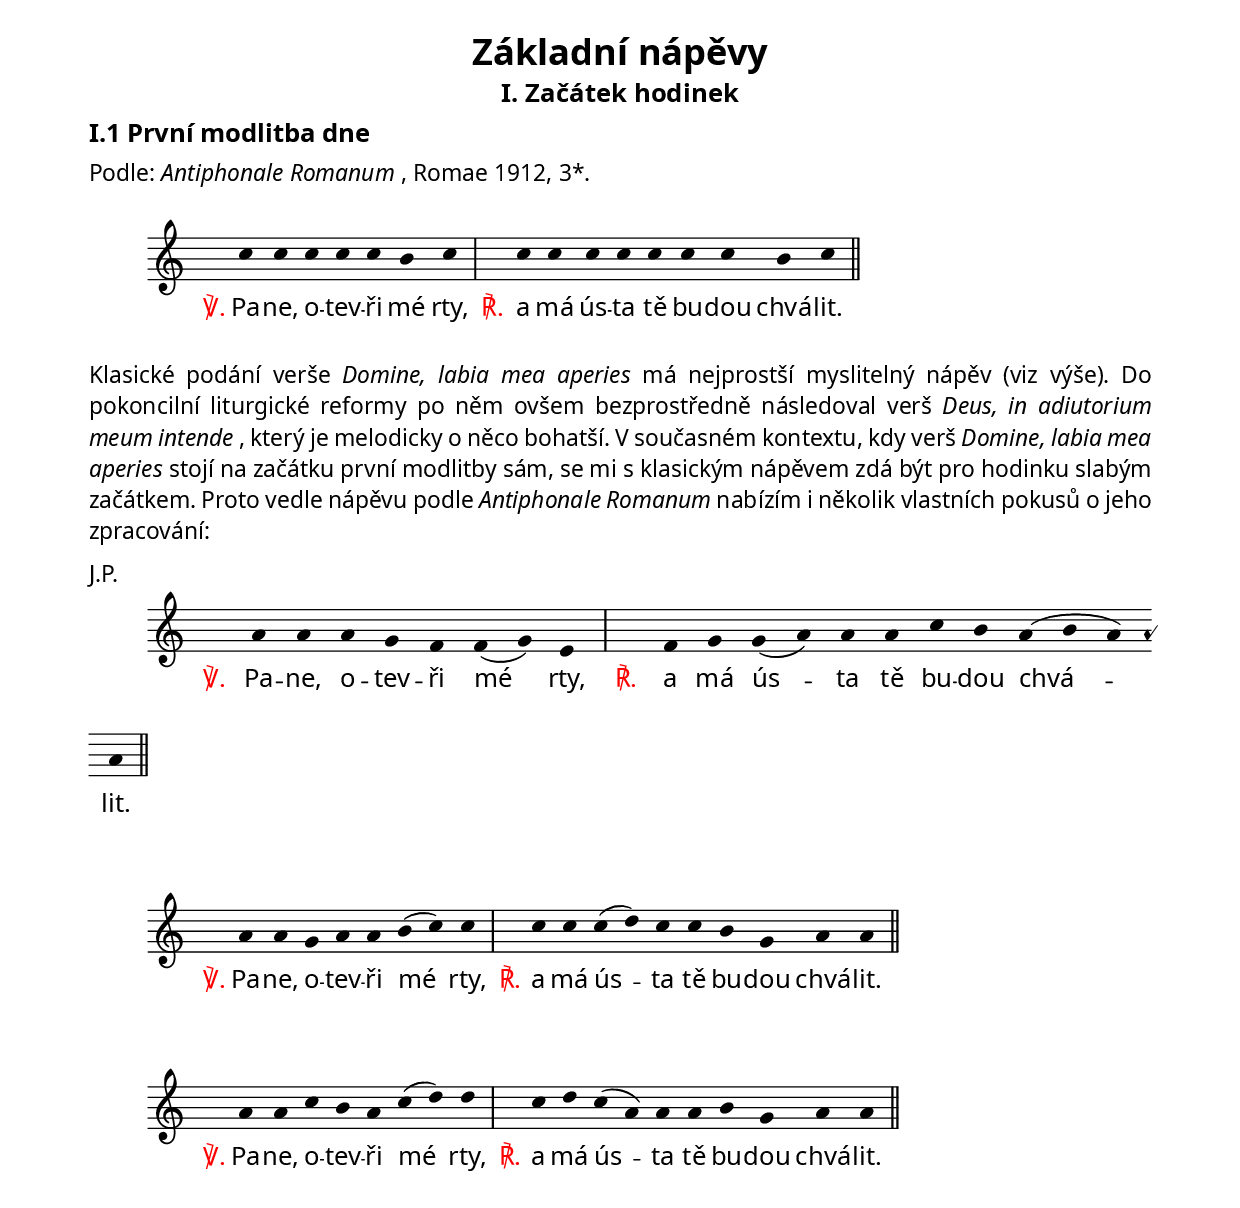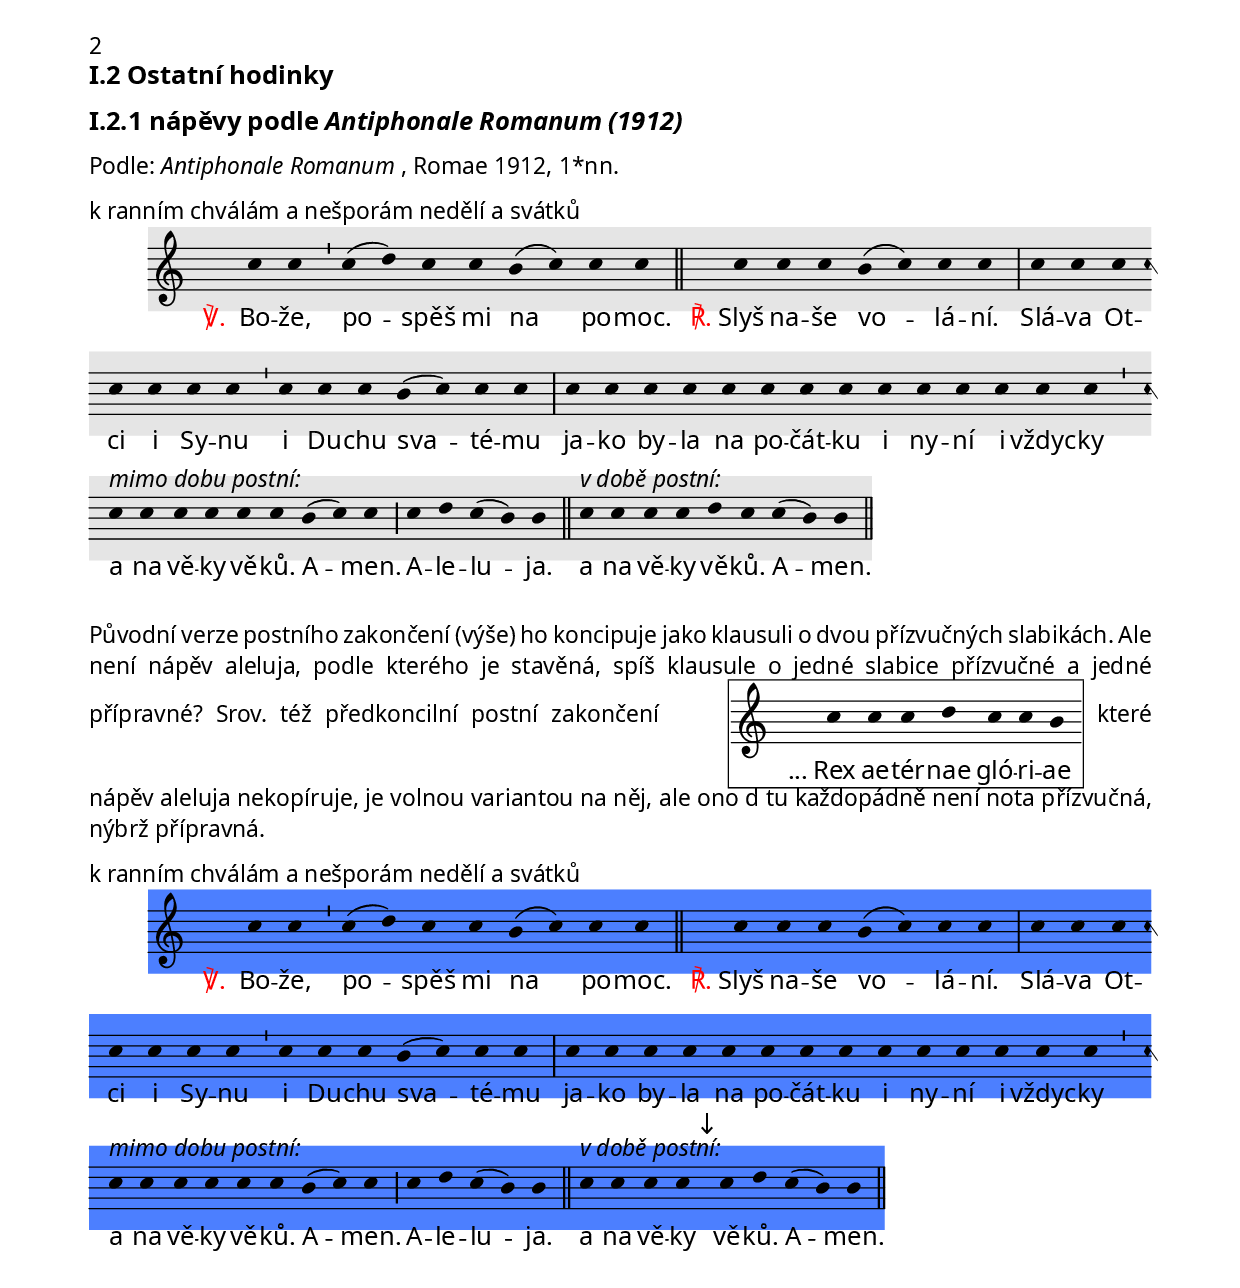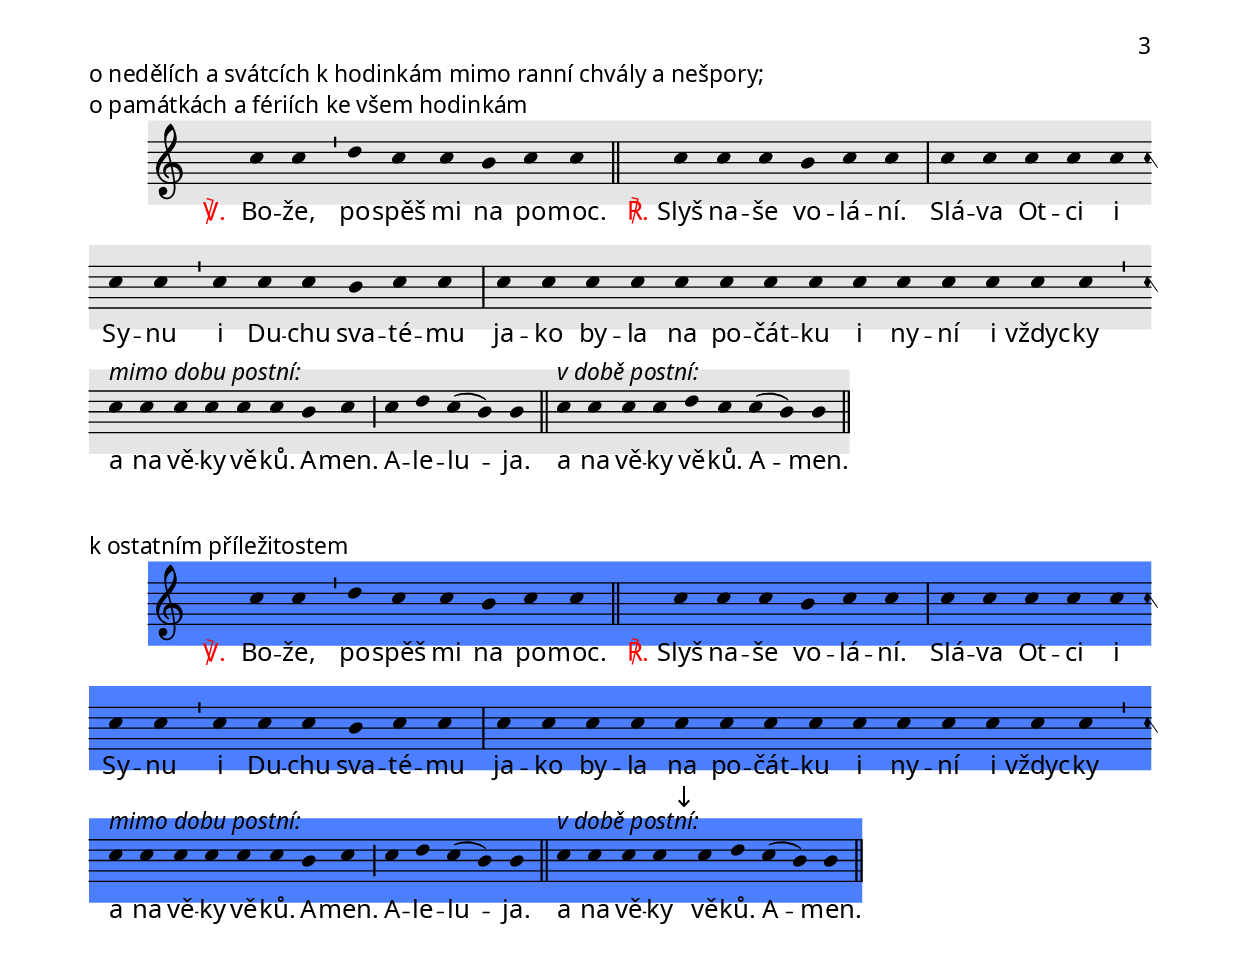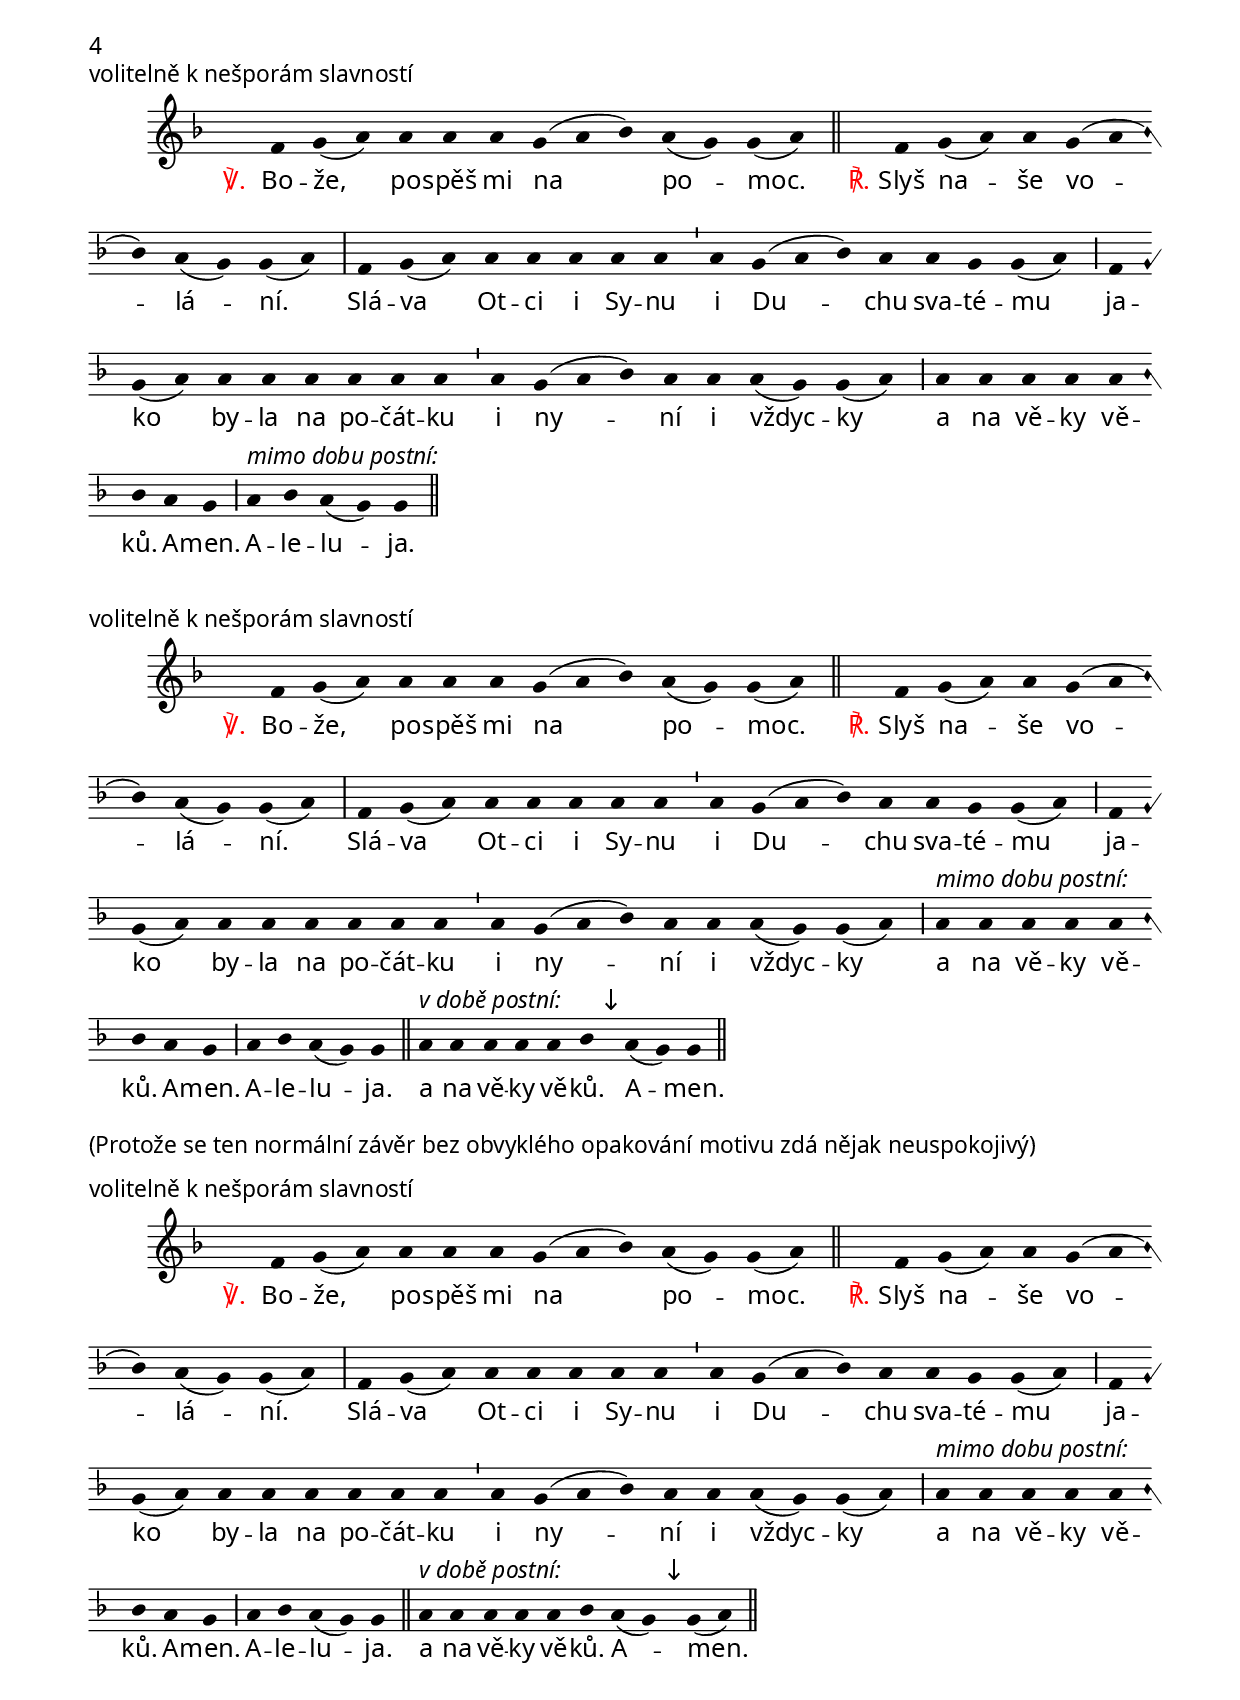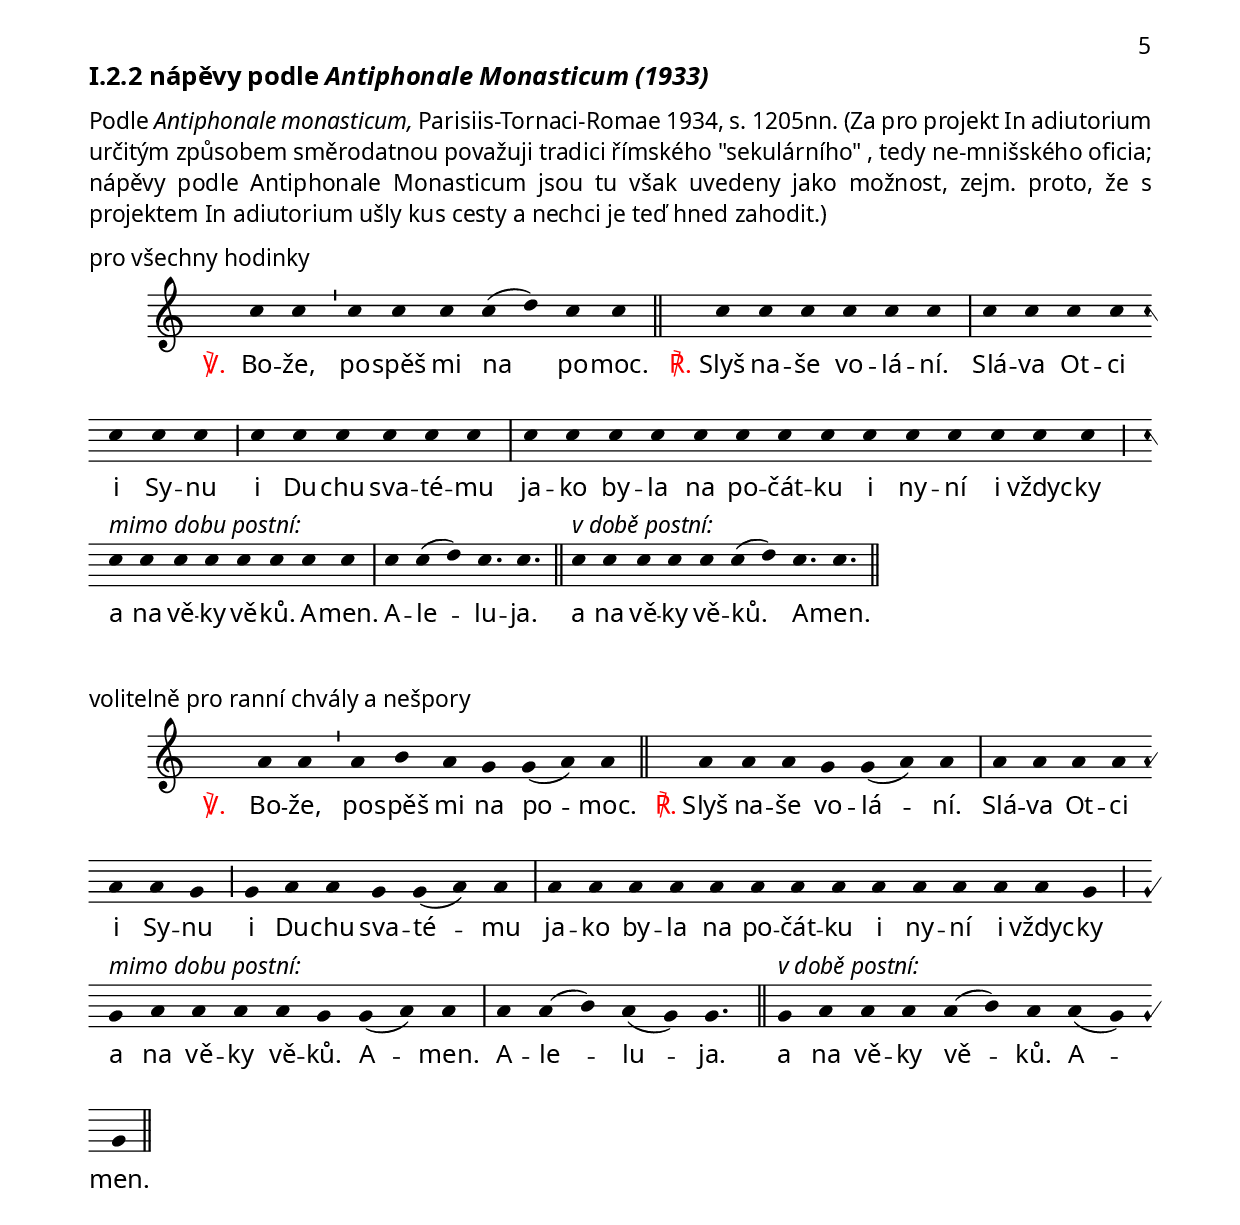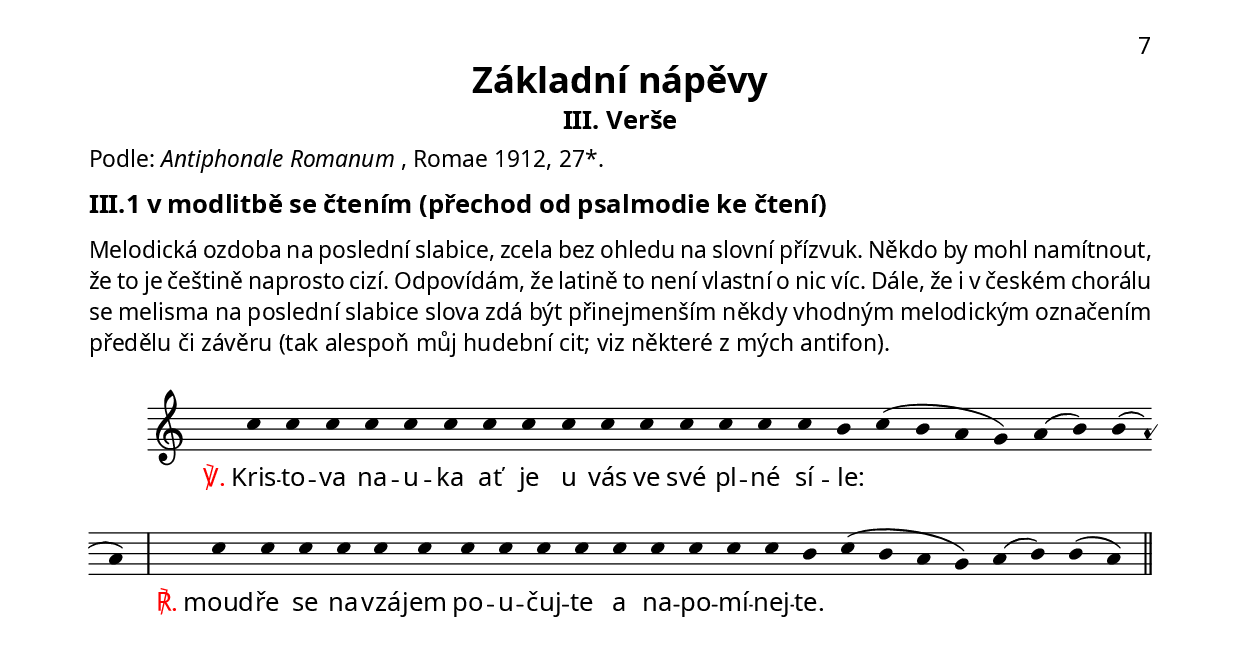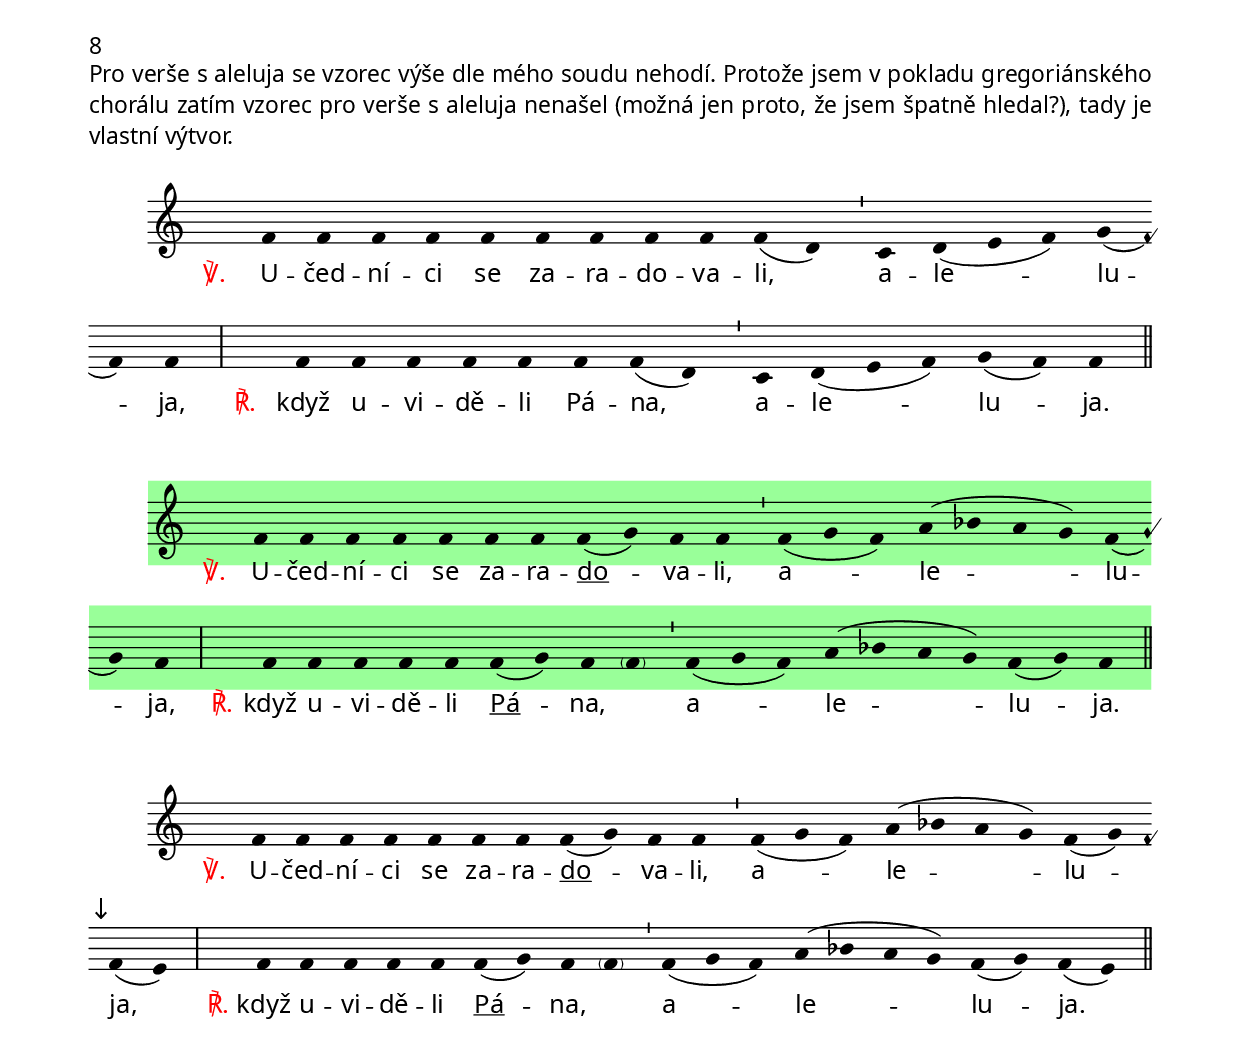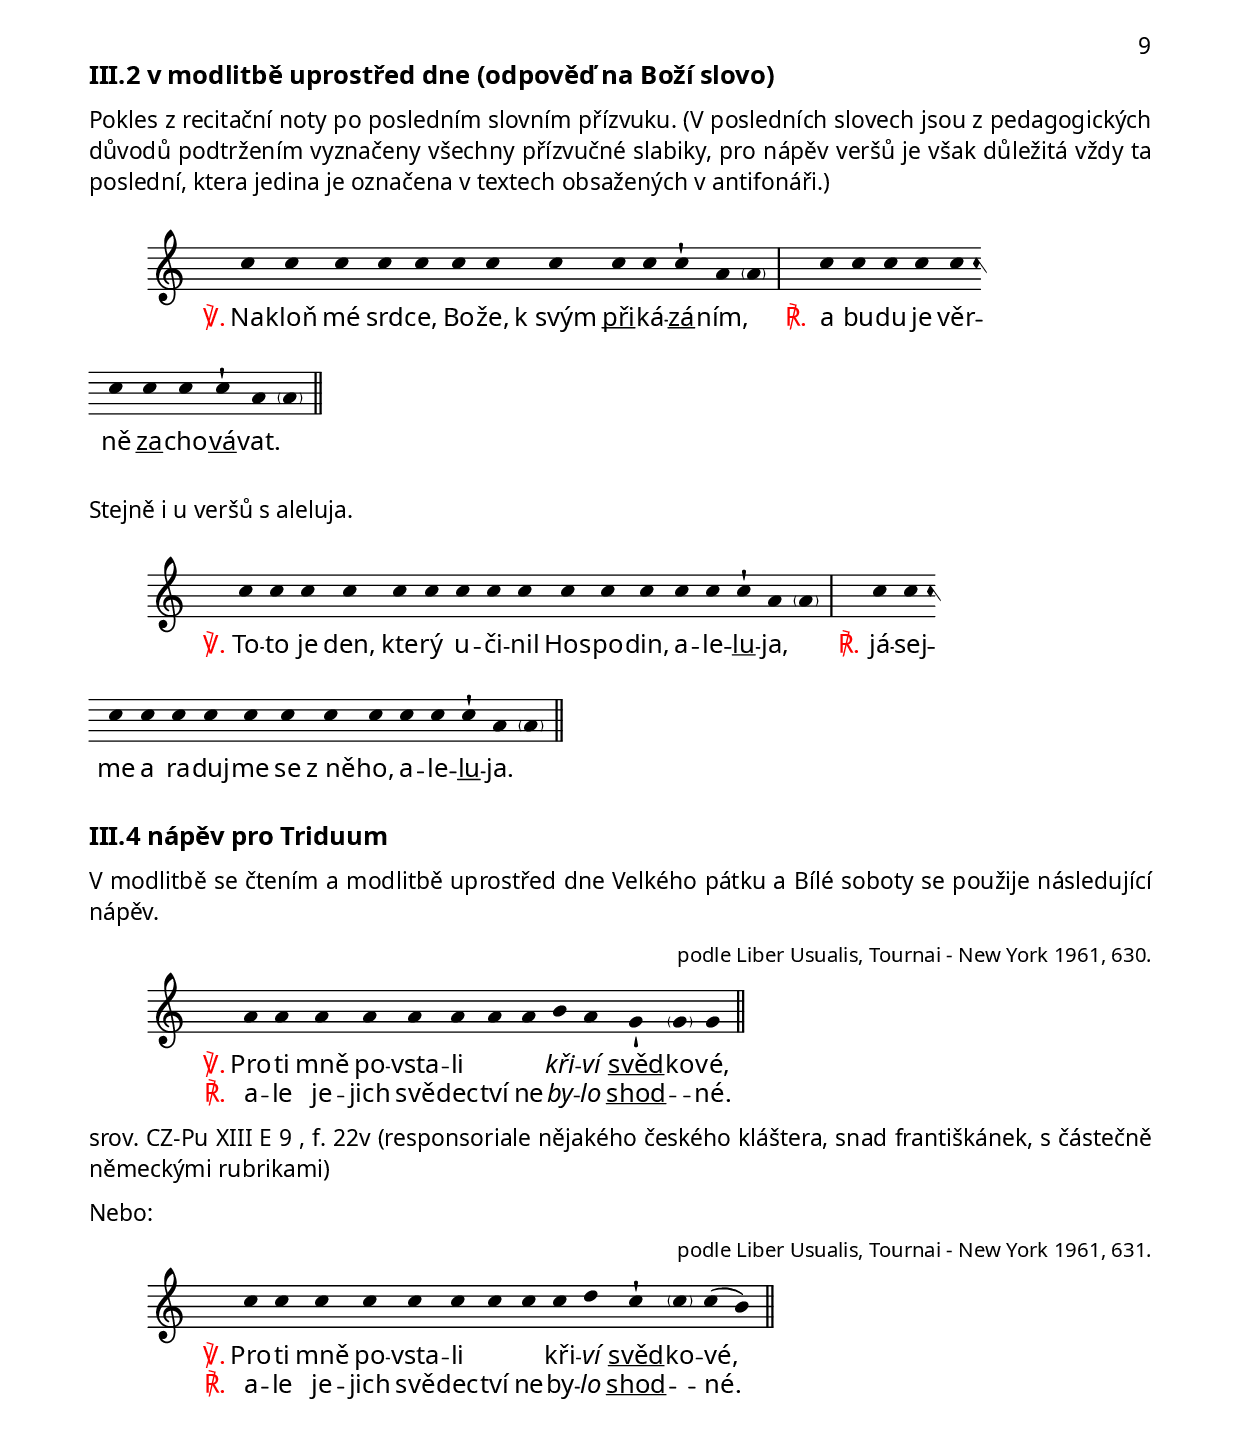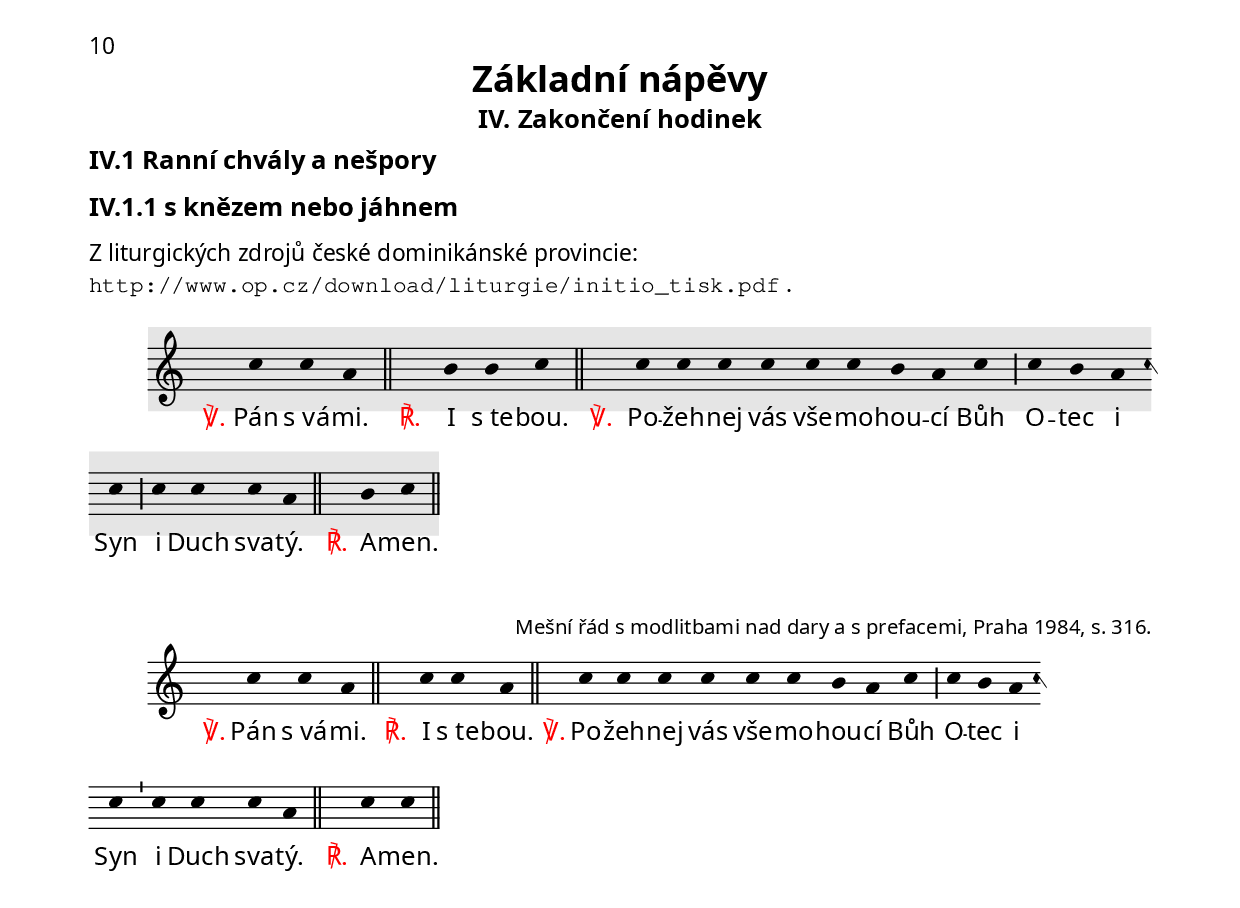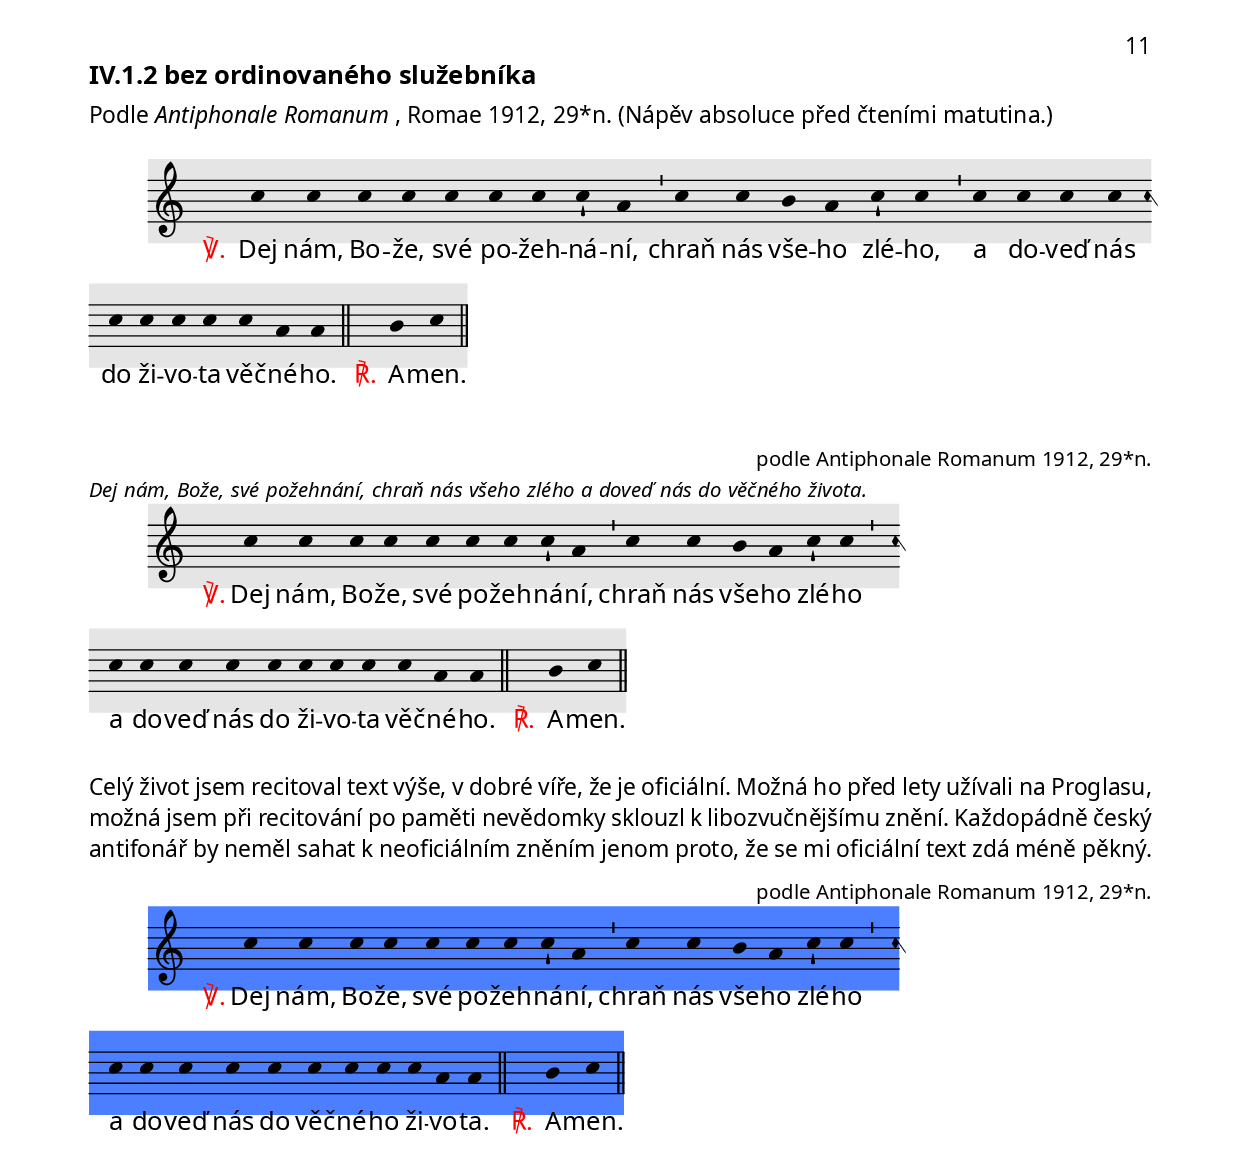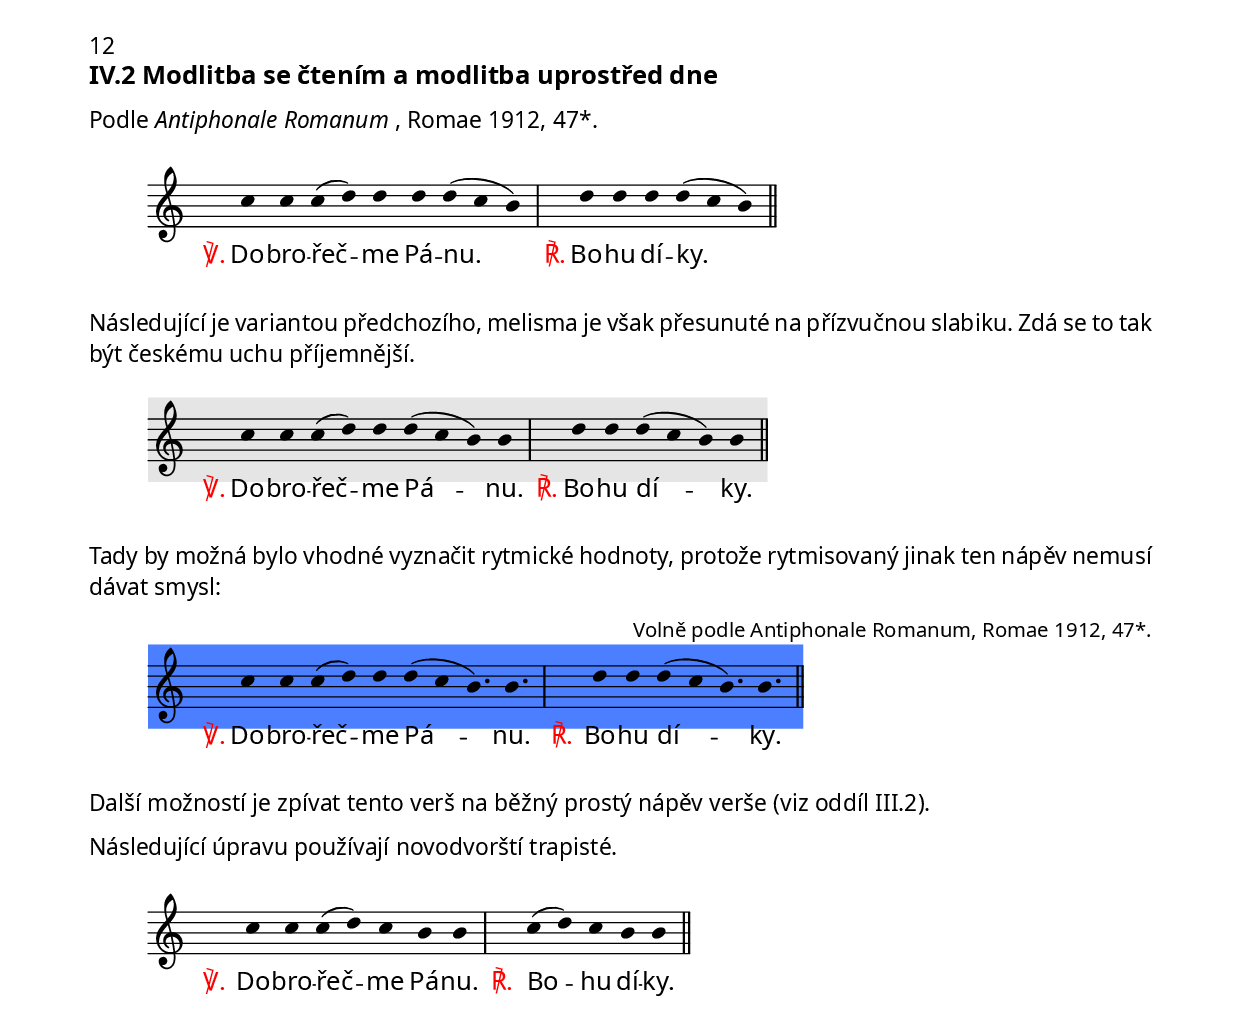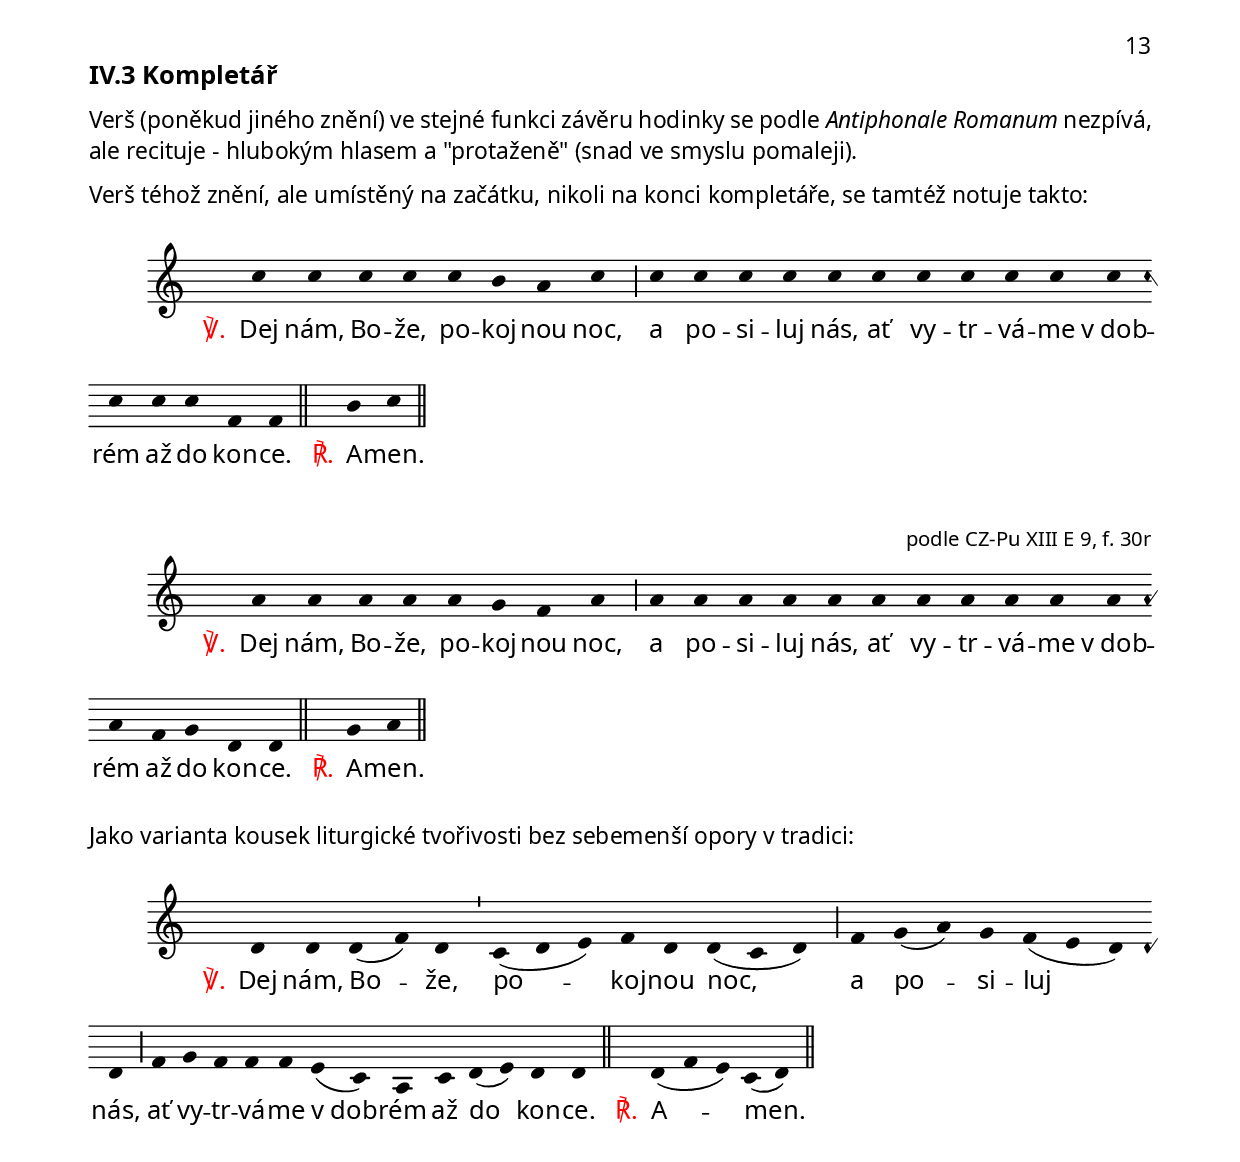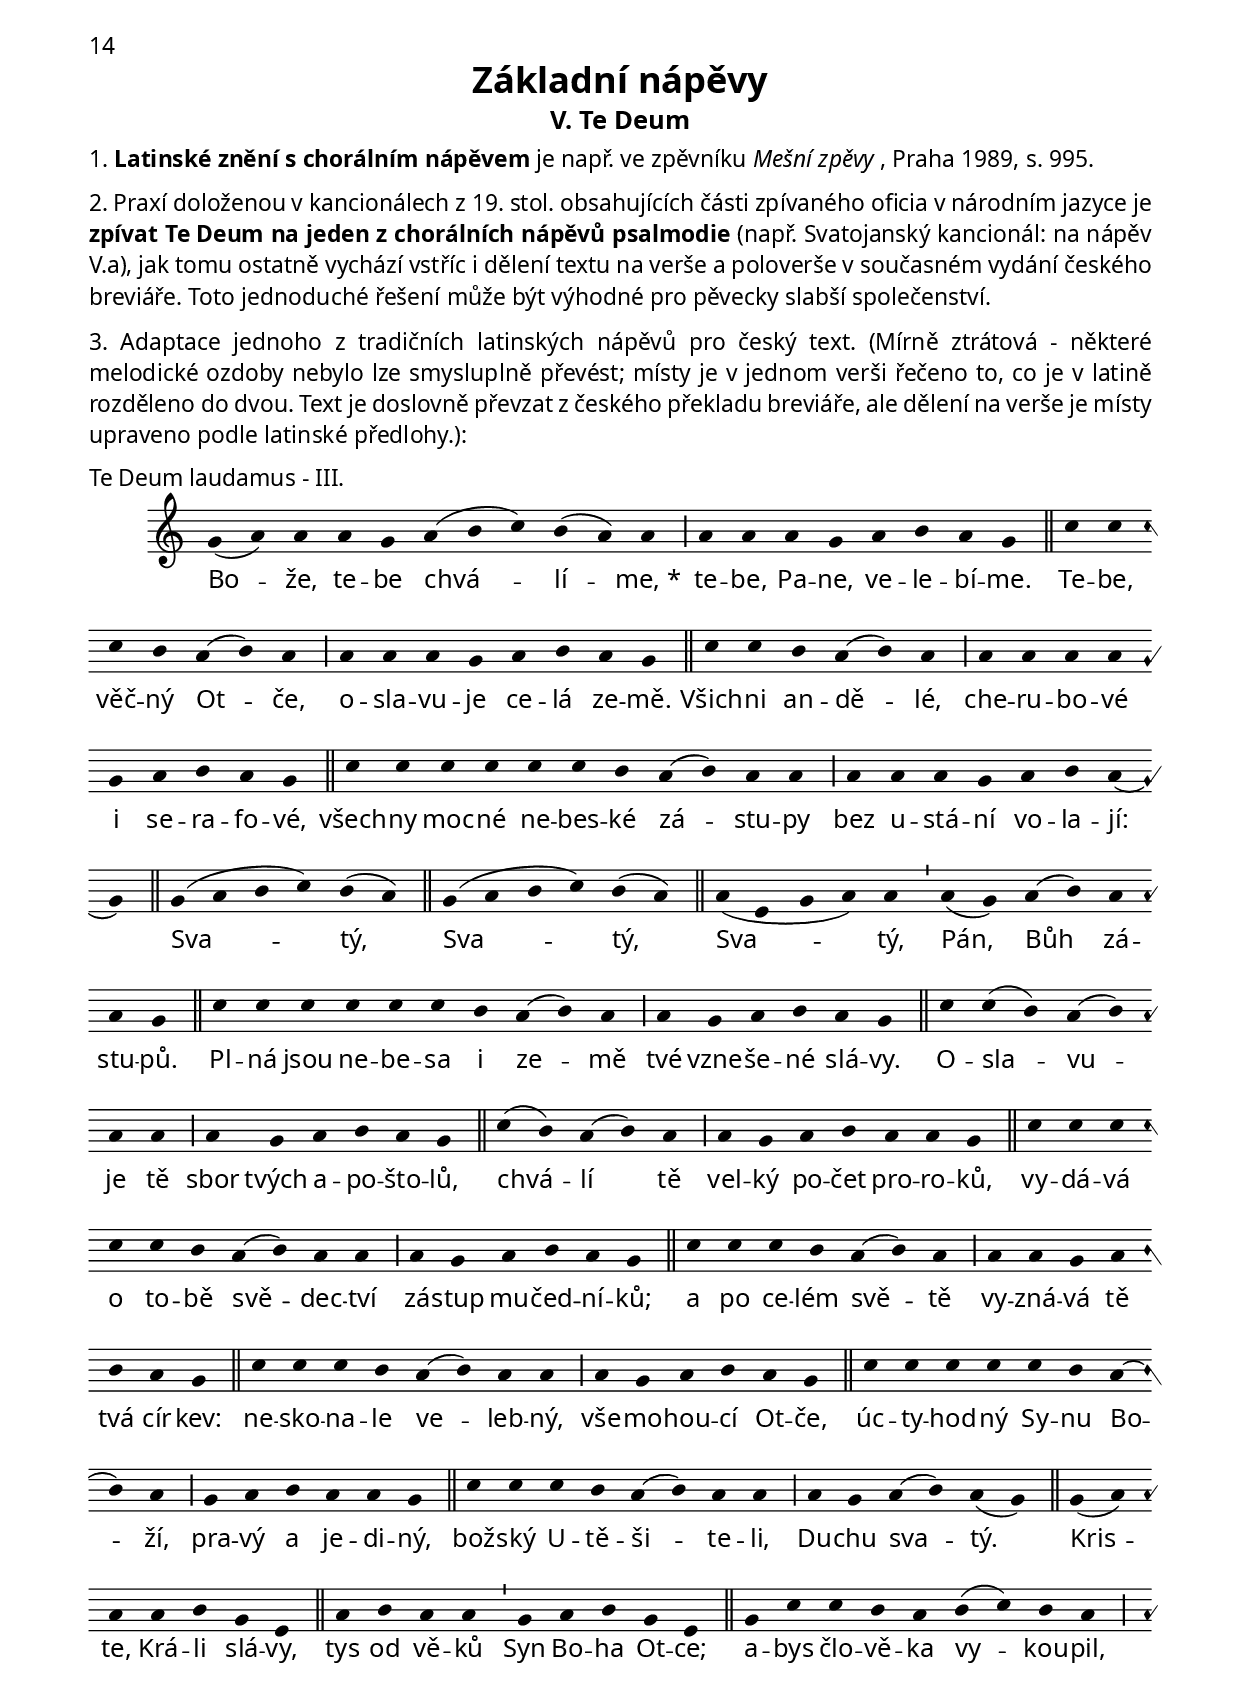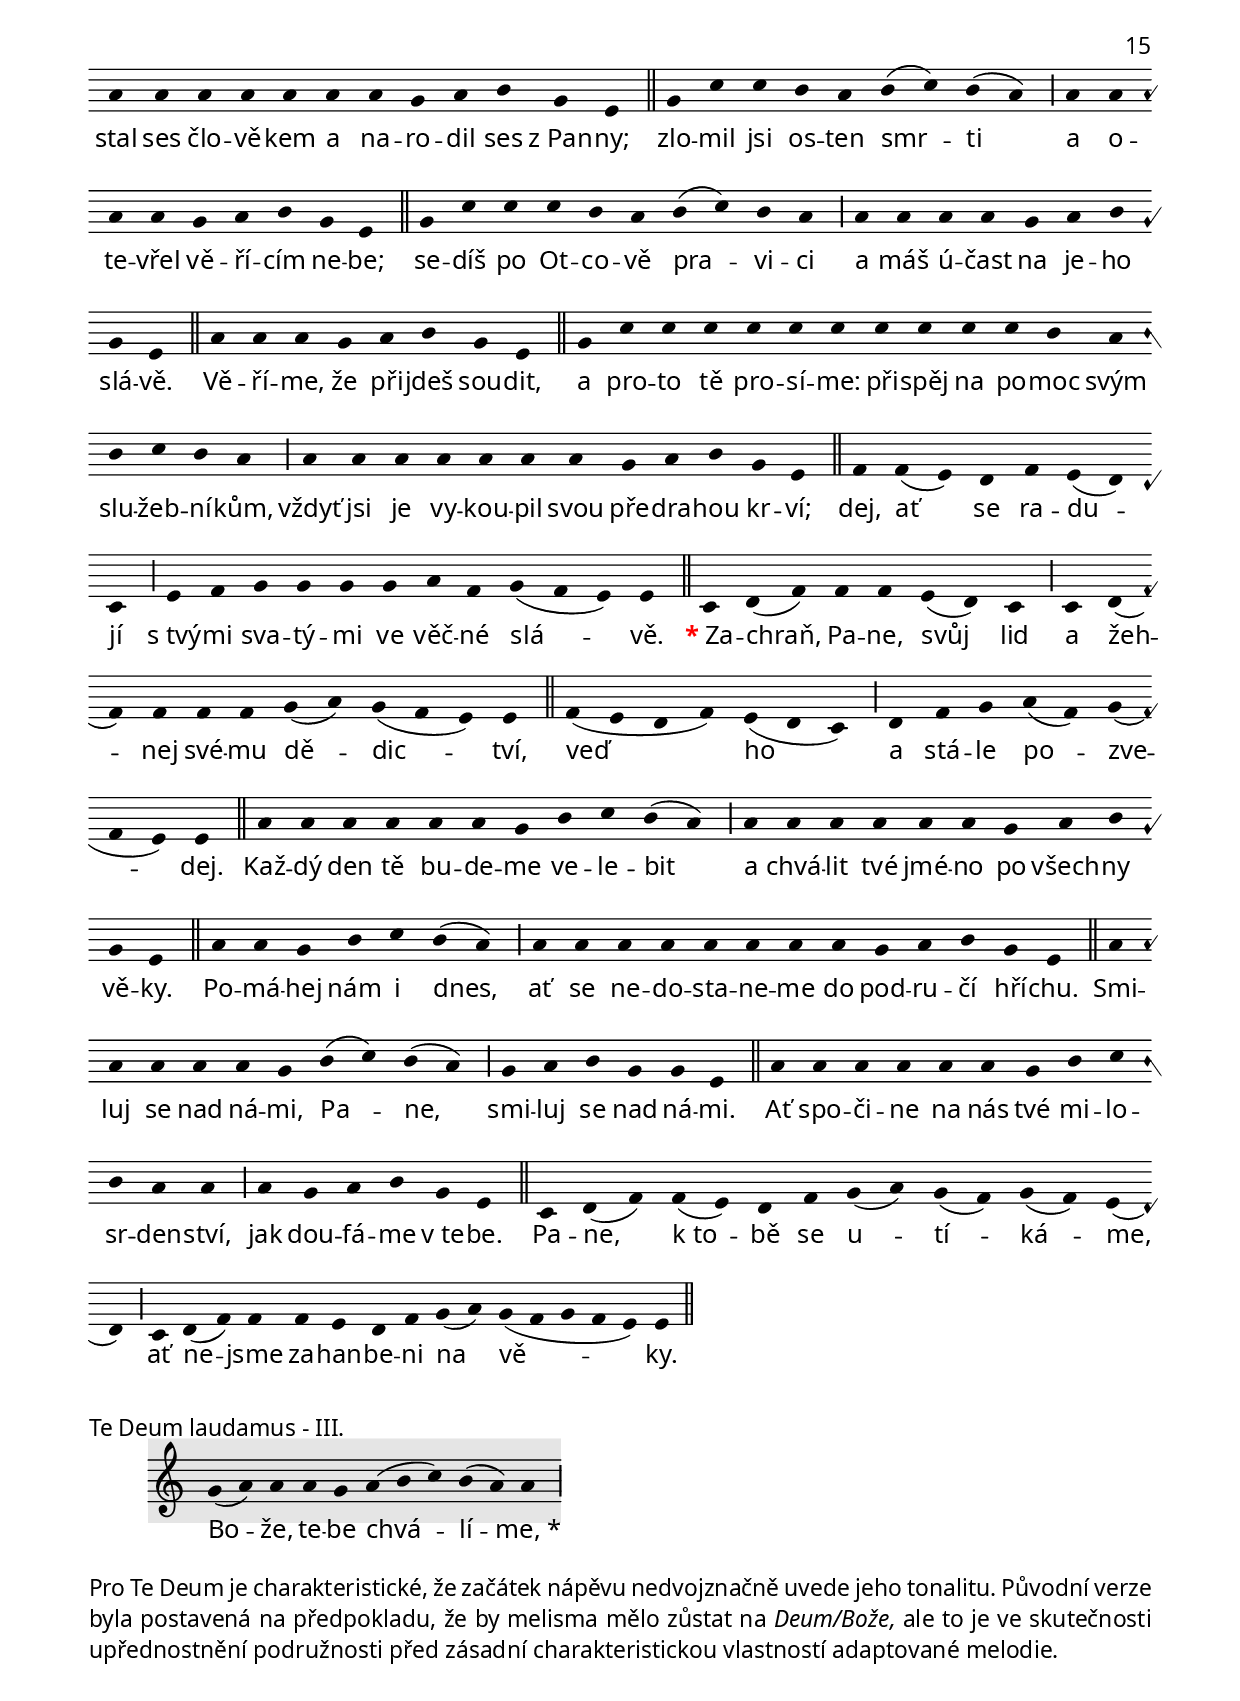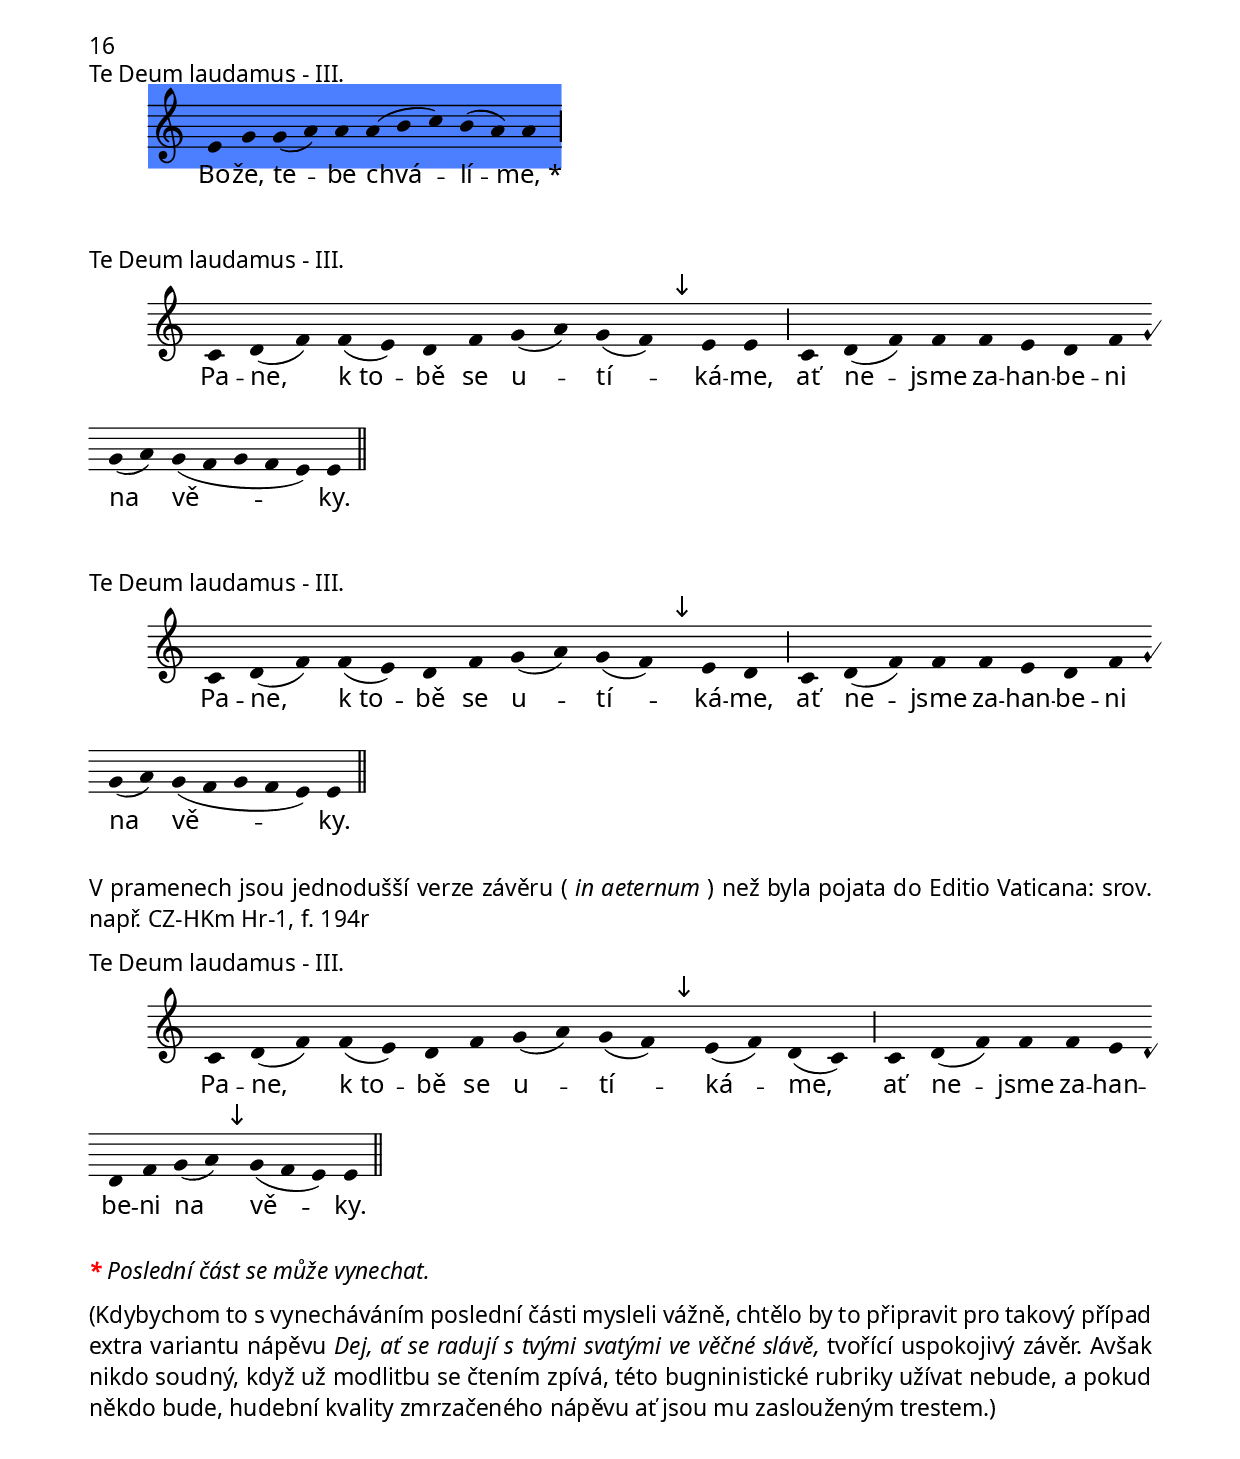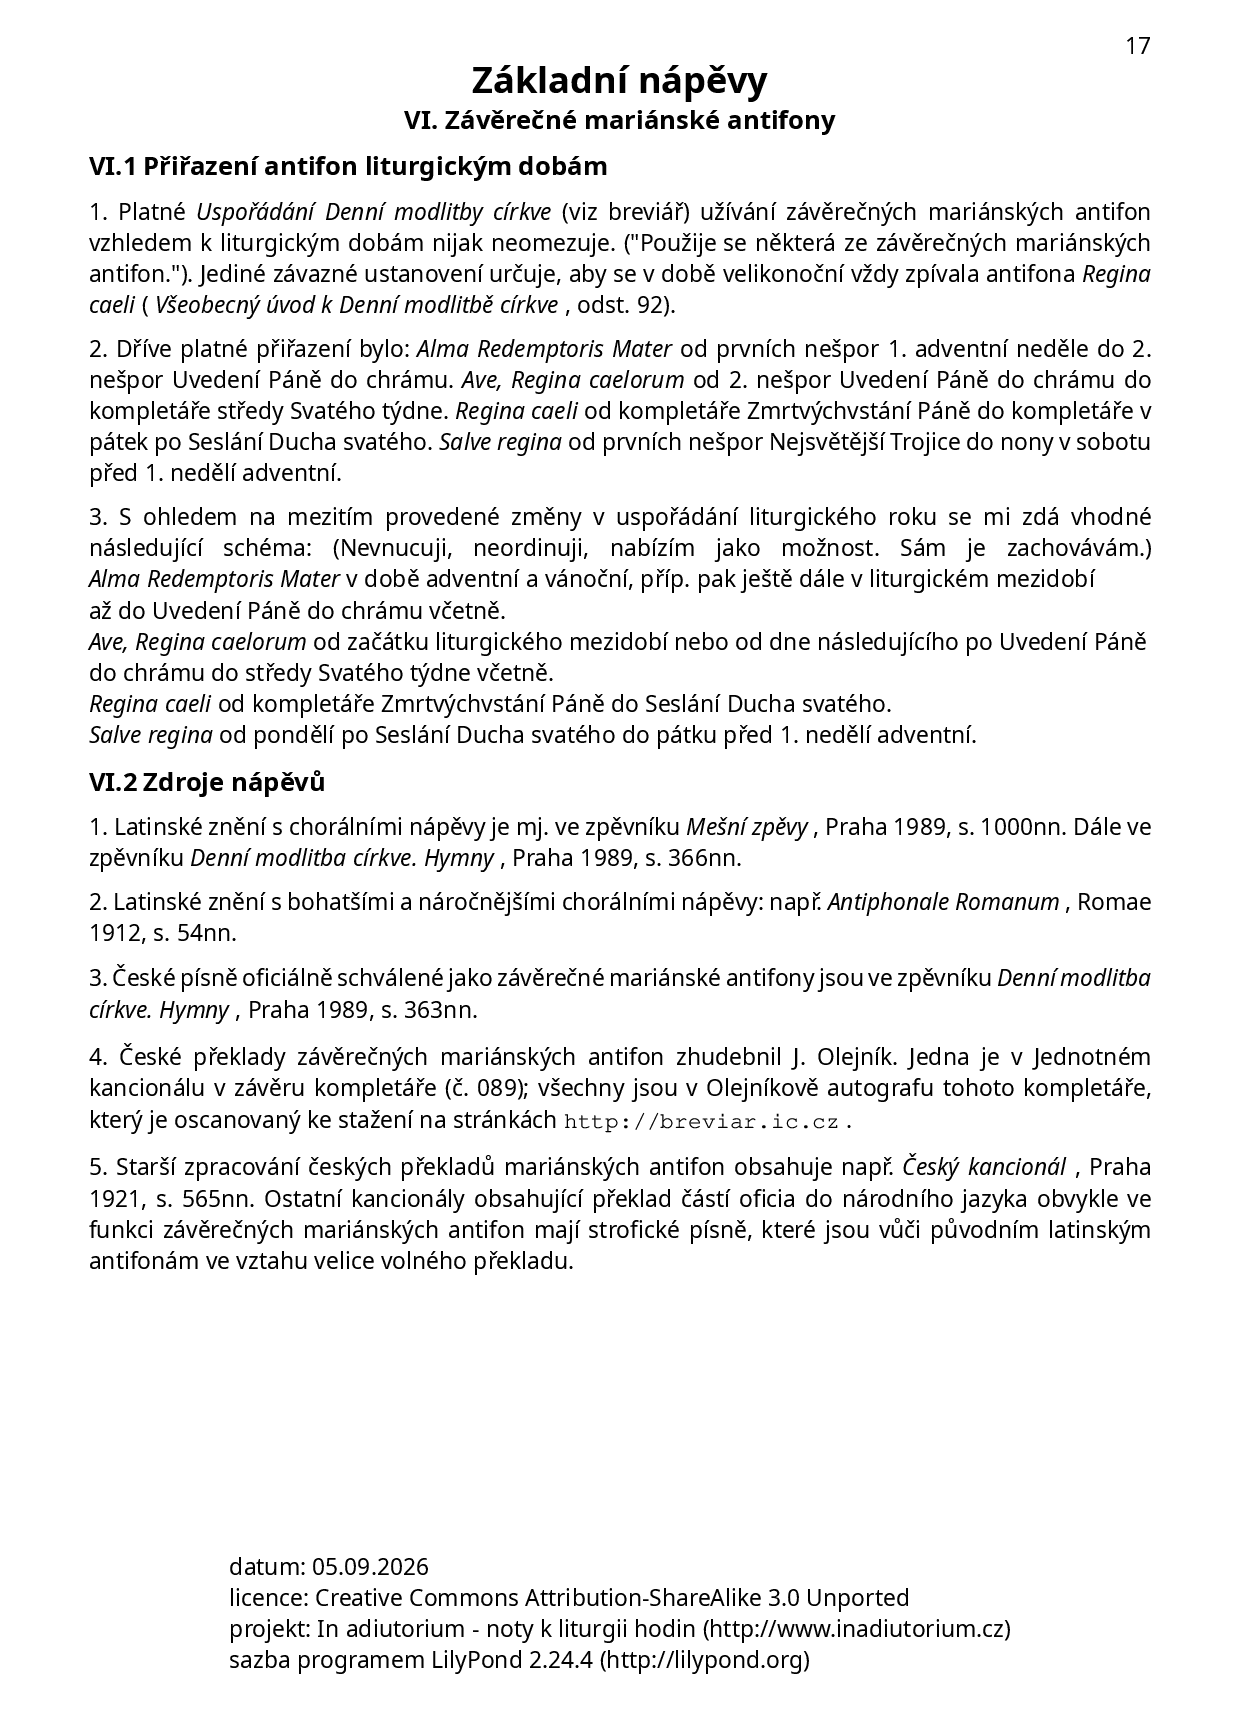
\version "2.19.0"

\include "spolecne.ly"

\header {
  title = "Základní nápěvy"
}

#(define-markup-command (sekce layout props obsah)(markup?)
   "Nadpis sekce"
   (interpret-markup layout props
		     (markup #:bold
			     #:large obsah)))

paneOtevri = \lyricmode {
  \Verse Pa -- ne, o -- tev -- ři mé rty,
  \Response a má ús -- ta tě bu -- dou chvá -- lit.
}

uvodniVers = \lyricmode {
  \Verse Bo -- že, po -- spěš mi na po -- moc.
  \Response Slyš na -- še vo -- lá -- ní.
  Slá -- va Ot -- ci i Sy -- nu
  i Du -- chu sva -- té -- mu
  ja -- ko by -- la na po -- čát -- ku i ny -- ní i vždyc -- ky
  a na vě -- ky vě -- ků. A -- men.
  A -- le -- lu -- ja.
  a na vě -- ky vě -- ků. A -- men.
}

\bookpart {
  \header {
    subtitle = "I. Začátek hodinek"
  }

  \markup\sekce{I.1 První modlitba dne}

  \markup{Podle: \italic{Antiphonale Romanum}, Romae 1912, 3*.}

  \score {
    \relative c'' {
      \choralniRezim
      \neviditelna c
      c4 c c c c b c \barMax
      \neviditelna c
      c c c c c c c b c \barFinalis
    }
    \addlyrics {
      \paneOtevri
    }
    \header {
      piece = ""
      fons = "Antiphonale Romanum 1912, 3*"
    }
  }

  \markup\justify{
    Klasické podání verše \italic{Domine, labia mea aperies}
    má nejprostší myslitelný nápěv (viz výše).
    Do pokoncilní liturgické reformy po něm ovšem bezprostředně
    následoval verš \italic{Deus, in adiutorium meum intende},
    který je melodicky o něco bohatší.
    V současném kontextu, kdy verš \italic{Domine, labia mea aperies}
    stojí na začátku první modlitby sám, se mi s klasickým
    nápěvem zdá být pro hodinku slabým začátkem.
    Proto vedle nápěvu podle \italic{Antiphonale Romanum}
    nabízím i několik vlastních pokusů o jeho zpracování:
  }

  \score {
    \relative c'' {
      \choralniRezim
      \neviditelna a
      a4 a a g f f( g) e \barMax
      \neviditelna e
      f g g( a) a a c b a( b a) a \barFinalis
    }
    \addlyrics {
      \paneOtevri
    }
    \header {
      piece = "J.P."
    }
  }

  \score {
    \relative c'' {
      \choralniRezim
      \neviditelna a
      a4 a g a a b( c) c \barMax
      \neviditelna e
      c c c( d) c c b g a a \barFinalis
    }
    \addlyrics {
      \paneOtevri
    }
    \header {
    }
  }

  \score {
    \relative c'' {
      \choralniRezim
      \neviditelna a
      a4 a c b a c( d) d \barMax
      \neviditelna e
      c d c( a) a a b g a a \barFinalis
    }
    \addlyrics {
      \paneOtevri
    }
    \header {
    }
  }

  \pageBreak

  \markup\sekce{I.2 Ostatní hodinky}

  \markup\sekce{I.2.1 nápěvy podle \italic{Antiphonale Romanum (1912)}}

  \markup{Podle: \italic{Antiphonale Romanum}, Romae 1912, 1*nn.}

  \score {
    \relative c'' {
      \zvyraznovacSedy
      \choralniRezim
      \neviditelna c
      c4 c \barMin c( d) c c b( c) c c \barFinalis
      \neviditelna c
      c c c b( c) c c \barMax
      c c c c c c c \barMin c c c b( c) c c \barMax
      c c c c c c c c c c c c c c \barMin \break
      c^\markup\italic{mimo dobu postní:} c c c c c b( c) c \barMaior
      c d c( b) b \barFinalis
      c^\markup\italic{v době postní:} c c c d c c( b) b \barFinalis
    }
    \addlyrics {
      \uvodniVers
    }
    \header {
      id = ""
      piece = "k ranním chválám a nešporám nedělí a svátků"
    }
  }

  \markup\justify{
    Původní verze postního zakončení (výše) ho koncipuje jako klausuli o dvou
    přízvučných slabikách. Ale není nápěv aleluja, podle kterého je stavěná,
    spíš klausule o jedné slabice přízvučné a jedné přípravné?
    Srov. též předkoncilní postní zakončení
    \box{\score{
      \relative c'' { \choralniRezim \neviditelna c c c c d c c b }
      \addlyrics { "..." Rex ae -- tér -- nae gló -- ri -- ae }
    }}
    které nápěv aleluja nekopíruje, je volnou variantou na něj, ale ono d
    tu každopádně není nota přízvučná, nýbrž přípravná.
  }

  \score {
    \relative c'' {
      \zvyraznovacModry
      \choralniRezim
      \neviditelna c
      c4 c \barMin c( d) c c b( c) c c \barFinalis
      \neviditelna c
      c c c b( c) c c \barMax
      c c c c c c c \barMin c c c b( c) c c \barMax
      c c c c c c c c c c c c c c \barMin \break
      % block_begin:nepust
      c^\markup\italic{mimo dobu postní:} c c c c c b( c) c \barMaior
      c d c( b) b \barFinalis
      % block_end:nepust
      % block_begin:pust
      c^\markup\italic{v době postní:} c c c \mark\sipka c d c( b) b \barFinalis
      % block_end:pust
    }
    \addlyrics {
      \Verse Bo -- že, po -- spěš mi na po -- moc.
      \Response Slyš na -- še vo -- lá -- ní.
      Slá -- va Ot -- ci i Sy -- nu
      i Du -- chu sva -- té -- mu
      ja -- ko by -- la na po -- čát -- ku i ny -- ní i vždyc -- ky
      % block_begin:nepust
      a na vě -- ky vě -- ků. A -- men.
      A -- le -- lu -- ja.
      % block_end:nepust
      % block_begin:pust
      a na vě -- ky vě -- ků. A -- men.
      % block_end:pust
    }
    \header {
      id = "zacatek-nedele"
      piece = "k ranním chválám a nešporám nedělí a svátků"
    }
  }

  \pageBreak

  \score {
    \relative c'' {
      \zvyraznovacSedy
      \choralniRezim
      \neviditelna c
      c4 c \barMin d c c b c c \barFinalis
      \neviditelna c
      c c c b c c \barMax
      c c c c c c c \barMin c c c b c c \barMax
      c c c c c c c c c c c c c c \barMin \break

      c^\markup\italic{mimo dobu postní:} c c c c c b c \barMaior
      c d c( b) b \barFinalis
      c^\markup\italic{v době postní:} c c c d c c( b) b \barFinalis
    }
    \addlyrics {
      \uvodniVers
    }
    \header {
      id = ""
      piece = \markup\column{"o nedělích a svátcích k hodinkám mimo ranní chvály a nešpory;"
                             "o památkách a fériích ke všem hodinkám"}
    }
  }

  \score {
    \relative c'' {
      \zvyraznovacModry
      \choralniRezim
      \neviditelna c
      c4 c \barMin d c c b c c \barFinalis
      \neviditelna c
      c c c b c c \barMax
      c c c c c c c \barMin c c c b c c \barMax
      c c c c c c c c c c c c c c \barMin \break
      % block_begin:nepust
      c^\markup\italic{mimo dobu postní:} c c c c c b c \barMaior
      c d c( b) b \barFinalis
      % block_end:nepust
      % block_begin:pust
      c^\markup\italic{v době postní:} c c c \mark\sipka c d c( b) b \barFinalis
      % block_end:pust
    }
    \addlyrics {
      \Verse Bo -- že, po -- spěš mi na po -- moc.
      \Response Slyš na -- še vo -- lá -- ní.
      Slá -- va Ot -- ci i Sy -- nu
      i Du -- chu sva -- té -- mu
      ja -- ko by -- la na po -- čát -- ku i ny -- ní i vždyc -- ky
      % block_begin:nepust
      a na vě -- ky vě -- ků. A -- men.
      A -- le -- lu -- ja.
      % block_end:nepust
      % block_begin:pust
      a na vě -- ky vě -- ků. A -- men.
      % block_end:pust
    }
    \header {
      id = "zacatek-bezny"
      piece = "k ostatním příležitostem"
    }
  }

  \pageBreak

  \score {
    \relative c' {
      \choralniRezim
      \key f \major

      \neviditelna f
      f4 g( a) a a a g( a bes) a( g) g( a) \barFinalis
      \neviditelna f
      f4 g( a) a g( a bes) a( g) g( a) \barMax

      f4 g( a) a a a a a \barMin
      a g( a bes) a a g g( a) \barMaior
      f4 g( a) a a a a a a \barMin a g( a bes) a a a( g) g( a) \barMaior
      a a a a a bes a g \barMaior
      a^\markup\italic{mimo dobu postní:} bes a( g) g \barFinalis
    }
    \addlyrics {
      \uvodniVers
    }
    \header {
      id = ""
      piece = "volitelně k nešporám slavností"
    }
  }

  \score {
    \relative c' {
      \choralniRezim
      \key f \major

      \neviditelna f
      f4 g( a) a a a g( a bes) a( g) g( a) \barFinalis
      \neviditelna f
      f4 g( a) a g( a bes) a( g) g( a) \barMax

      f4 g( a) a a a a a \barMin
      a g( a bes) a a g g( a) \barMaior
      f4 g( a) a a a a a a \barMin a g( a bes) a a a( g) g( a) \barMaior
      % block_begin:nepust
      a^\markup\italic{mimo dobu postní:} a a a a bes a g \barMaior
      a bes a( g) g \barFinalis
      % block_end:nepust
      % block_begin:pust
      a^\markup\italic{v době postní:} a a a a bes \mark\sipka a( g) g \barFinalis
      % block_end:pust
    }
    \addlyrics {
      \Verse Bo -- že, po -- spěš mi na po -- moc.
      \Response Slyš na -- še vo -- lá -- ní.
      Slá -- va Ot -- ci i Sy -- nu
      i Du -- chu sva -- té -- mu
      ja -- ko by -- la na po -- čát -- ku i ny -- ní i vždyc -- ky
      % block_begin:nepust
      a na vě -- ky vě -- ků. A -- men.
      A -- le -- lu -- ja.
      % block_end:nepust
      % block_begin:pust
      a na vě -- ky vě -- ků. A -- men.
      % block_end:pust
    }
    \header {
      id = "zacatek-slavnost"
      piece = "volitelně k nešporám slavností"
    }
  }

  \markup\justify{
    (Protože se ten normální závěr bez obvyklého opakování motivu zdá nějak neuspokojivý)
  }
  \score {
    \relative c' {
      \choralniRezim
      \key f \major

      \neviditelna f
      f4 g( a) a a a g( a bes) a( g) g( a) \barFinalis
      \neviditelna f
      f4 g( a) a g( a bes) a( g) g( a) \barMax

      f4 g( a) a a a a a \barMin
      a g( a bes) a a g g( a) \barMaior
      f4 g( a) a a a a a a \barMin a g( a bes) a a a( g) g( a) \barMaior
      % block_begin:nepust
      a^\markup\italic{mimo dobu postní:} a a a a bes a g \barMaior
      a bes a( g) g \barFinalis
      % block_end:nepust
      % block_begin:pust
      a^\markup\italic{v době postní:} a a a a bes a( g) \mark\sipka g( a) \barFinalis
      % block_end:pust
    }
    \addlyrics {
      \Verse Bo -- že, po -- spěš mi na po -- moc.
      \Response Slyš na -- še vo -- lá -- ní.
      Slá -- va Ot -- ci i Sy -- nu
      i Du -- chu sva -- té -- mu
      ja -- ko by -- la na po -- čát -- ku i ny -- ní i vždyc -- ky
      % block_begin:nepust
      a na vě -- ky vě -- ků. A -- men.
      A -- le -- lu -- ja.
      % block_end:nepust
      % block_begin:pust
      a na vě -- ky vě -- ků. A -- men.
      % block_end:pust
    }
    \header {
      id = "zacatek-slavnost"
      piece = "volitelně k nešporám slavností"
    }
  }

  \markup\sekce{I.2.2 nápěvy podle \italic{Antiphonale Monasticum (1933)}}

  \markup\justify{
    Podle \italic{Antiphonale monasticum,} Parisiis-Tornaci-Romae 1934, s. 1205nn.
    (Za pro projekt In adiutorium určitým způsobem směrodatnou považuji
    tradici římského "\"sekulárního\"", tedy ne-mnišského oficia;
    nápěvy podle Antiphonale Monasticum jsou tu však uvedeny jako možnost,
    zejm. proto, že s projektem In adiutorium ušly kus cesty a nechci je teď
    hned zahodit.)
  }

  \score {
    \relative c'' {
      \choralniRezim
      \neviditelna c
      c4 c \barMin c c c c( d) c c \barFinalis

      \neviditelna c
      c c c c c c \barMax

      c c c c c c c \barMaior
      c c c c c c \barMax
      c c c c c c c c c c c c c c \barMaior \break

      c^\markup\italic{mimo dobu postní:} c c c c c c c \barMax
      c c( d) c4. c \barFinalis

      c4^\markup\italic{v době postní:} c c c c c( d) c4. c \barFinalis
    }
    \addlyrics {
      \uvodniVers
    }
    \header {
      piece = "pro všechny hodinky"
    }
  }

  \score {
    \relative c'' {
      \choralniRezim
      \neviditelna a
      a4 a \barMin a b a g g( a) a \barFinalis

      \neviditelna a
      a a a g g( a) a \barMax
      a a a a a a g \barMaior g a a g g( a) a \barMax
      a a a a a a a a a a a a a g \barMaior \break

      g^\markup\italic{mimo dobu postní:} a a a a g g( a) a \barMax
      a a( b) a( g) g4. \barFinalis

      g4^\markup\italic{v době postní:} a a a a( b) a a( g) g \barFinalis
    }
    \addlyrics {
      \uvodniVers
    }
    \header {
      piece = "volitelně pro ranní chvály a nešpory"
    }
  }
}

\bookpart {
  \header {
    subtitle = "II. Nápěvy psalmodie"
  }

  \markup\sekce{modus I}

  \markup\sekce{modus II}

  \markup\sekce{modus III}

  \markup\sekce{modus IV}

  \markup\sekce{modus V}

  \markup\sekce{modus VI}

  \markup\sekce{modus VII}

  \markup\sekce{modus VIII}

  \markup\sekce{peregrinus}

  \markup\sekce{in directum}

  \markup\sekce{paschalis}
}

\bookpart {
  \header {
    subtitle = "III. Verše"
  }

  \markup{Podle: \italic{Antiphonale Romanum}, Romae 1912, 27*.}

  \markup\sekce{III.1 v modlitbě se čtením (přechod od psalmodie ke čtení)}

  \markup\justify{
    Melodická ozdoba na poslední slabice, zcela bez ohledu na slovní
    přízvuk. Někdo by mohl namítnout, že to je češtině naprosto cizí.
    Odpovídám, že latině to není vlastní o nic víc. Dále, že i v českém
    chorálu se melisma na poslední slabice slova zdá být
    přinejmenším někdy vhodným
    melodickým označením předělu či závěru (tak alespoň můj hudební
    cit; viz některé z mých antifon).
  }

  \score {
    \relative c'' {
      \choralniRezim
      \neviditelna c
      c4 c c c c c c c c c c c c c c b c( b a g) a( b) b( a) \barMax
      \neviditelna c
      c c c c c c c c c c c c c c c b c( b a g) a( b) b( a) \barFinalis
    }
    \addlyrics {
      \Verse Kris -- to -- va na -- u -- ka ať je u vás ve své pl -- né sí -- le: _ _ _
      \Response moud -- ře se na -- vzá -- jem po -- u -- čuj -- te a na -- po -- mí -- nej -- te.
    }
    \layout {
      ragged-last = ##f
    }
  }

  \pageBreak

  \markup\justify{
    Pro verše s aleluja se vzorec výše dle mého soudu nehodí.
    Protože jsem v pokladu gregoriánského chorálu zatím vzorec
    pro verše s aleluja nenašel (možná jen proto, že jsem špatně hledal?),
    tady je vlastní výtvor.
  }

  \score {
    \relative c' {
      \choralniRezim
      \neviditelna f
      f4 f f f f f f f f f( d) \barMin c d( e f) g( f) f \barMax
      \neviditelna c
      f4 f f f f f f( d) \barMin c d( e f) g( f) f \barFinalis
    }
    \addlyrics {
      \Verse U -- čed -- ní -- ci se za -- ra -- do -- va -- li,
      a -- le -- lu -- ja,
      \Response když u -- vi -- dě -- li Pá -- na,
      a -- le -- lu -- ja.
    }
    \layout {
      ragged-last = ##f
    }
  }

  \score {
    \relative c' {
      \zvyraznovacZelenyII
      \choralniRezim
      \neviditelna f
      f4 f f f f f f f( g) f f \barMin f( g f) a( bes a g) f( g) f \barMax
      \neviditelna c
      f4 f f f f f( g) f \parenthesize f \barMin f( g f) a( bes a g) f( g) f \barFinalis
    }
    \addlyrics {
      \Verse U -- čed -- ní -- ci se za -- ra -- \markup\underline{do} -- va -- li,
      a -- le -- lu -- ja,
      \Response když u -- vi -- dě -- li \markup\underline{Pá} -- na, \skip 1
      a -- le -- lu -- ja.
    }
    \layout {
      ragged-last = ##f
    }
  }

  \score {
    \relative c' {
      \choralniRezim
      \neviditelna f
      f4 f f f f f f f( g) f f \barMin f( g f) a( bes a g) f( g) \mark\sipka f( e) \barMax
      \neviditelna c
      f4 f f f f f( g) f \parenthesize f \barMin f( g f) a( bes a g) f( g) f( e) \barFinalis
    }
    \addlyrics {
      \Verse U -- čed -- ní -- ci se za -- ra -- \markup\underline{do} -- va -- li,
      a -- le -- lu -- ja,
      \Response když u -- vi -- dě -- li \markup\underline{Pá} -- na, \skip 1
      a -- le -- lu -- ja.
    }
    \layout {
      ragged-last = ##f
    }
  }

  \pageBreak

  \markup\sekce{III.2 v modlitbě uprostřed dne (odpověď na Boží slovo)}

  \markup\justify{
    Pokles z recitační noty po posledním slovním přízvuku.
    (V posledních slovech jsou z pedagogických důvodů
    podtržením vyznačeny všechny přízvučné slabiky, pro nápěv veršů
    je však důležitá vždy ta poslední, ktera jedina je označena v textech
    obsažených v antifonáři.)
  }

  \score {
    \relative c'' {
      \choralniRezim
      \neviditelna c
      c4 c c c c c c c c c c-! a \parenthesize a \barMax
      \neviditelna c
      c4 c c c c c c c c-! a \parenthesize a \barFinalis
    }
    \addlyrics {
      \Verse Na -- kloň mé srd -- ce, Bo -- že, k_svým \markup\underline{při} -- ká -- \markup\underline{zá} -- ním, \skip 1
      \Response a bu -- du je věr -- ně \markup\underline{za} -- cho -- \markup\underline{vá} -- vat.
    }
    \layout {
      ragged-right = ##t
    }
  }

  \markup{
    Stejně i u veršů s aleluja.
  }

  \score {
    \relative c'' {
      \choralniRezim
      \neviditelna c
      c4 c c c c c c c c c c c c c c-! a \parenthesize a \barMax
      \neviditelna c
      c4 c c c c c c c c c c c c-! a \parenthesize a \barFinalis
    }
    \addlyrics {
      \Verse To -- to je den, kte -- rý u -- či -- nil Hos -- po -- din, a -- le -- \markup\underline{lu} -- ja, \skip 1
      \Response já -- sej -- me a ra -- duj -- me se z_ně -- ho, a -- le -- \markup\underline{lu} -- ja.
    }
    \layout {
      ragged-right = ##t
    }
  }

  \markup\sekce{III.4 nápěv pro Triduum}
  % AR1912 v sekci Toni communes některé nápěvy pro matutinum obsahuje, ale tyto ne.
  % Vyskytují se jen v publikacích se zpěvy temných hodinek.

  \markup\justify{
    V modlitbě se čtením a modlitbě uprostřed dne Velkého pátku a Bílé soboty
    se použije následující nápěv.
  }

  % MČ Velkého pátku
  \score{
    \relative c'' {
      \choralniRezim
      \neviditelna c
      a4 a a a a a a a b a g-! \parenthesize g g \barFinalis }
    \addlyrics {
      \Verse Pro -- ti mně po -- vsta -- li _ _ \markup\italic{kři} -- \markup\italic{ví} \markup\underline{svěd} -- ko -- vé,
    }
    \addlyrics {
      \Response a -- le je -- jich svě -- dec -- tví ne -- \markup\italic{by} -- \markup\italic{lo} \markup\underline{shod} -- "" -- né.
    }
    \header {
      fons_externus = "podle Liber Usualis, Tournai - New York 1961, 630."
    }
  }

  \markup\justify{
    srov. \with-url #"https://www.manuscriptorium.com/apps/index.php?direct=record&pid=AIPDIG-NKCR__XIII_E_9____0TBWXF0-cs" {CZ-Pu XIII E 9},
    f. 22v (responsoriale nějakého českého kláštera, snad františkánek, s částečně německými rubrikami)
  }

  \markup{Nebo:}

  \score{
    \relative c'' {
      \choralniRezim
      \neviditelna c
      c4 c c c c c c c c d c-! \parenthesize c c( b) \barFinalis
    }
    \addlyrics {
      \Verse Pro -- ti mně po -- vsta -- li _ _ kři -- \markup\italic{ví} \markup\underline{svěd} -- ko -- vé,
    }
    \addlyrics {
      \Response a -- le je -- jich svě -- dec -- tví ne -- by -- \markup\italic{lo} \markup\underline{shod} -- "" -- né.
    }
    \header {
      fons_externus = "podle Liber Usualis, Tournai - New York 1961, 631."
    }
  }
}

\bookpart {
  \header {
    subtitle = "IV. Zakončení hodinek"
  }

  \markup\sekce{IV.1 Ranní chvály a nešpory}

  \markup\sekce{IV.1.1 s knězem nebo jáhnem}

  \markup\wordwrap{Z liturgických zdrojů české dominikánské provincie: \typewriter{http://www.op.cz/download/liturgie/initio_tisk.pdf}.}

  \score {
    \transpose f' c'' { \relative c' {
      \zvyraznovacSedy
      \choralniRezim
      \neviditelna f
      f4 f d \barFinalis
      \neviditelna f
      e e f \barFinalis
      \neviditelna f
      f f f f f f e d f \barMaior
      f e d f \barMaior
      f f f d \barFinalis
      \neviditelna f
      e f \barFinalis
    } }
    \addlyrics {
      \Verse Pán s_vá -- mi.
      \Response I s_te -- bou.
      \Verse Po -- žeh -- nej vás vše -- mo -- hou -- cí Bůh
      O -- tec i Syn
      i Duch sva -- tý.
      \Response A -- men.
    }
    \header {
      fons = "dominikáni: http://www.op.cz/download/liturgie/initio_tisk.pdf"
      piece = ""
    }
  }

  \score {
    \relative c'' {
      \choralniRezim
      \neviditelna c
      c4 c a \barFinalis
      \neviditelna c
      c c a \barFinalis
      \neviditelna c
      c c c c \bar "" c c b a c \barMaior
      c b a c \barMin
      c c c a \barFinalis
      \neviditelna c
      c c \barFinalis
    }
    \addlyrics {
      \Verse Pán s_vá -- mi.
      \Response I s_te -- bou.
      \Verse Po -- žeh -- nej vás vše -- mo -- hou -- cí Bůh
      O -- tec i Syn
      i Duch sva -- tý.
      \Response A -- men.
    }
    \header {
      fons_externus = "Mešní řád s modlitbami nad dary a s prefacemi, Praha 1984, s. 316."
      id = "konec-pozehnani"
      piece = ""
    }
    \layout {
      ragged-right = ##t
    }
  }

  \pageBreak

  \markup\sekce{IV.1.2 bez ordinovaného služebníka}

  \markup{Podle \italic{Antiphonale Romanum}, Romae 1912, 29*n. (Nápěv absoluce před čteními matutina.)}

  \score {
    \relative c'' {
      \zvyraznovacSedy
      \choralniRezim
      \neviditelna c
      \stemUp % kvuli poloze akcentovych znacek
      c4 c c c c c c c-! a \barMin
      c c b a c-! c \barMin
      c c c c c c c c c a a \barFinalis
      \neviditelna c
      b c \barFinalis
    }
    \addlyrics {
      \Verse Dej nám, Bo -- že, své po -- žeh -- ná -- ní,
      chraň nás vše -- ho zlé -- ho,
      a do -- veď nás do ži -- vo -- ta věč -- né -- ho.
      \Response A -- men.
    }
    \header {
      fons = "podle Antiphonale Romanum 1912, 29*n, absoluce pred ctenimi matutina"
      piece = ""
    }
  }

  \score {
    \relative c'' {
      \zvyraznovacSedy
      \choralniRezim
      \neviditelna c
      \stemUp % kvuli poloze akcentovych znacek
      c4 c c c c c c c-! a \barMin
      c c b a c-! c \barMin \break
      c c c c c c c c c a a \barFinalis
      \neviditelna c
      b c \barFinalis
    }
    \addlyrics {
      \Verse Dej nám, Bo -- že, své po -- žeh -- ná -- ní,
      chraň nás vše -- ho zlé -- ho
      a do -- veď nás do ži -- vo -- ta věč -- né -- ho.
      \Response A -- men.
    }
    \header {
      textus_approbatus = "Dej nám, Bože, své požehnání,
      chraň nás všeho zlého a doveď nás do věčného života."
      fons_externus = "podle Antiphonale Romanum 1912, 29*n." % absoluce pred ctenimi matutina
      placet = "měl by se nápěv amen sjednotit s předchozím?"
      id = "konec-prosba"
      piece = ""
    }
    \layout {
      ragged-right = ##t
    }
  }

  \markup\justify{
    Celý život jsem recitoval text výše, v dobré víře, že je oficiální.
    Možná ho před lety užívali na Proglasu, možná jsem při recitování po paměti
    nevědomky sklouzl k libozvučnějšímu znění.
    Každopádně český antifonář by neměl sahat k neoficiálním zněním jenom
    proto, že se mi oficiální text zdá méně pěkný.
  }

  \score {
    \relative c'' {
      \zvyraznovacModry
      \choralniRezim
      \neviditelna c
      \stemUp % kvuli poloze akcentovych znacek
      c4 c c c c c c c-! a \barMin
      c c b a c-! c \barMin \break
      c c c c c c c c c a a \barFinalis
      \neviditelna c
      b c \barFinalis
    }
    \addlyrics {
      \Verse Dej nám, Bo -- že, své po -- žeh -- ná -- ní,
      chraň nás vše -- ho zlé -- ho
      a do -- veď nás do věč -- né -- ho ži -- vo -- ta.
      \Response A -- men.
    }
    \header {
      fons_externus = "podle Antiphonale Romanum 1912, 29*n." % absoluce pred ctenimi matutina
      id = "konec-prosba"
      piece = ""
    }
    \layout {
      ragged-right = ##t
    }
  }

  \pageBreak

  \markup\sekce{IV.2 Modlitba se čtením a modlitba uprostřed dne}

  \markup{Podle \italic{Antiphonale Romanum}, Romae 1912, 47*.}

  \score {
    \relative c'' {
      \choralniRezim
      \neviditelna c c4 c c( d) d d d( c b) \barMax
      \neviditelna c d d d d( c b) \barFinalis
    }
    \addlyrics {
      \Verse Do -- bro -- řeč -- me Pá -- nu.
      \Response Bo -- hu dí -- ky.
    }
    \header {
      id = ""
      piece = ""
    }
  }

  \markup\justify{
    Následující je variantou předchozího, melisma je však
    přesunuté
    na přízvučnou slabiku.
    Zdá se to tak být českému uchu příjemnější.
  }

  \score {
    \relative c'' {
      \zvyraznovacSedy
      \choralniRezim
      \neviditelna c c4 c c( d) d d( c b) b \barMax
      \neviditelna c d d d( c b) b \barFinalis
    }
    \addlyrics {
      \Verse Do -- bro -- řeč -- me Pá -- nu.
      \Response Bo -- hu dí -- ky.
    }
    \header {
      id = ""
      piece = ""
    }
  }

  \markup\justify{
    Tady by možná bylo vhodné vyznačit rytmické hodnoty,
    protože rytmisovaný jinak ten nápěv nemusí dávat smysl:
  }

  \score {
    \relative c'' {
      \zvyraznovacModry
      \choralniRezim
      \neviditelna c c4 c c( d) d d( c b4.) b \barMax
      \neviditelna c d4 d d( c b4.) b \barFinalis
    }
    \addlyrics {
      \Verse Do -- bro -- řeč -- me Pá -- nu.
      \Response Bo -- hu dí -- ky.
    }
    \header {
      fons_externus = "Volně podle Antiphonale Romanum, Romae 1912, 47*."
      id = "dobrorecme2"
      piece = ""
    }
  }

  \markup\justify{
    Další možností je zpívat tento verš na běžný prostý nápěv verše (viz oddíl III.2).
  }

  \markup\justify{
    Následující úpravu používají novodvorští trapisté.
  }

  \score {
    \relative c'' {
      \choralniRezim
      \neviditelna c c4 c c( d) c b b \barMax
      \neviditelna c c4( d) c b b \barFinalis
    }
    \addlyrics {
      \Verse Do -- bro -- řeč -- me Pá -- nu.
      \Response Bo -- hu dí -- ky.
    }
    \header {
      id = ""
      piece = ""
    }
  }

  \pageBreak

  \markup\sekce{IV.3 Kompletář}

  \markup\justify{
    Verš (poněkud jiného znění) ve stejné funkci závěru hodinky
    se podle \italic{Antiphonale Romanum} nezpívá, ale recituje -
    hlubokým hlasem a "\"protaženě\"" (snad ve smyslu pomaleji).
  }

  \markup\justify{
    Verš téhož znění, ale umístěný na začátku, nikoli na konci
    kompletáře, se tamtéž notuje takto:
  }

  \score {
    \relative c'' {
      \choralniRezim
      \neviditelna d
      c4 c c c c b a c \barMaior
      c c c c c c c c c c c c c c f, f \barFinalis

      \neviditelna g
      b c \barFinalis
    }
    \addlyrics {
      \Verse Dej nám, Bo -- že, po -- koj -- nou noc,
      a po -- si -- luj nás,
      ať vy -- tr -- vá -- me v_dob -- rém až do kon -- ce.
      \Response A -- men.
    }
    \header {
      modus = "II"
      id = ""
      piece = ""
    }
  }

  \score {
    \relative c'' {
      \choralniRezim
      \neviditelna a
      a4 a a a a g f a \barMaior
      a a a a a a a a a a a a f g d d \barFinalis

      \neviditelna g
      g a \barFinalis
    }
    \addlyrics {
      \Verse Dej nám, Bo -- že, po -- koj -- nou noc,
      a po -- si -- luj nás,
      ať vy -- tr -- vá -- me v_dob -- rém až do kon -- ce.
      \Response A -- men.
    }
    \header {
      fons_externus = "podle CZ-Pu XIII E 9, f. 30r"
      id = ""
      piece = ""
    }
  }

  \markup\justify{
    Jako varianta kousek liturgické tvořivosti bez sebemenší
    opory v tradici:
  }

  \score {
    \relative c' {
      \choralniRezim
      \neviditelna d
      d4 d d( f) d \barMin c( d e) f d d( c d) \barMaior
      f g( a) g f( e d) d \barMaior
      f g f f f e( c) a c d( e) d d \barFinalis

      \neviditelna d
      d( f e) c( d) \barFinalis
    }
    \addlyrics {
      \Verse Dej nám, Bo -- že, po -- koj -- nou noc,
      a po -- si -- luj nás,
      ať vy -- tr -- vá -- me v_dob -- rém až do kon -- ce.
      \Response A -- men.
    }
    \header {
      modus = "II"
      id = ""
      piece = ""
    }
  }
}

\bookpart {
  \header {
    subtitle = "V. Te Deum"
  }

  \markup\justify{
    1. \bold{Latinské znění s chorálním nápěvem} je např. ve zpěvníku
    \italic{Mešní zpěvy}, Praha 1989, s. 995.
  }

  \markup\justify{
    2. Praxí doloženou v kancionálech z 19. stol. obsahujících
    části zpívaného oficia v národním jazyce je \bold{zpívat "Te Deum"
    na jeden z chorálních nápěvů psalmodie}
    (např. Svatojanský kancionál: na nápěv V.a), jak tomu ostatně
    vychází vstříc i dělení textu na verše a poloverše
    v současném vydání českého breviáře.
    Toto jednoduché řešení může být výhodné pro pěvecky slabší
    společenství.
  }

  \markup\justify{
    3. Adaptace jednoho z tradičních latinských nápěvů
    pro český text. (Mírně ztrátová - některé melodické ozdoby nebylo
    lze smysluplně převést; místy je v jednom verši řečeno to, co je v latině
    rozděleno do dvou. Text je doslovně převzat z českého překladu
    breviáře, ale dělení na verše je místy upraveno podle latinské předlohy.):
  }

  \score {
    \relative c'' {
      \choralniRezim
      % Boze, tebe chvalime
      g4( a) a a g a( b c) b( a) a \barMaior a a a g a b a g \barFinalis
      % Tebe, vecny Otce
      c c c b a( b) a \barMaior a a a g a b a g \barFinalis
      % Vsichni andele
      c c b a( b) a \barMaior a a a a g a b a g \barFinalis
      % vsechny mocne
      c c c c c c b a( b) a a \barMaior a a a g a b a( g) \barFinalis
      % Svaty
      g( a b c) b( a) \barFinalis
      g( a b c) b( a) \barFinalis
      a( e g a) a \barMin a( g) a( b) a a g \barFinalis
      % Plna jsou
      c c c c c c b a( b) a \barMaior a g a b a g \barFinalis

      % Oslavuje te
      c c( b) a( b) a a \barMaior a g a b a g \barFinalis
      % Chvali te
      c( b) a( b) a \barMaior a g a b a a g \barFinalis
      % Vydava
      c c c c c b a( b) a a \barMaior a g a b a g \barFinalis
      % a po celem
      c c c b a( b) a \barMaior a a g a b a g \barFinalis
      % neskoale
      % - tady bohuzel vynechavame vyznamuplnou - strukturujici - ozdobu
      % pritomnou v lat. orignalu; na cesky text nesedi (jiny slovosled,
      % vyznamuplne slovo je v jine casti verse)
      c c c b a( b) a a \barMaior a g a b a g \barFinalis
      % uctyhodny
      c c c c c b a( b) a \barMaior g a b a a g \barFinalis
      % bozsky
      c c c b a( b) a a \barMaior a g a( b) a( g) \barFinalis

      % Kriste
      g( a) a a b g e \barFinalis
      % tys od veku
      a b a a \barMin g a b g e \barFinalis
      % abys cloveka
      g c c b a b( c) b a \barMaior a a a a a a a g a b g e \barFinalis
      % zlomil
      g c c b a b( c) b( a) \barMaior a a a a g a b g e \barFinalis
      % sedis
      g c c c b a b( c) b a \barMaior a a a a g a b g e \barFinalis
      % verime
      a a a g a b g e \barFinalis
      % a proto
      g c c c c c c c c c c b a b c b a \barMaior a a a a a a a g a b g e \barFinalis
      f f( e) d f e( d) c \barMaior e f g g g g a f g( f e) e \barFinalis

      % Zachran
      c d( f) f f e( d) c \barMaior c d( f) f f f g( a) g( f e) e \barFinalis
      % ved
      f( e d f) e( d c) \barMaior d f g a( f) g( f e) e \barFinalis
      % Kazdy den
      a a a a a a g b c b( a) \barMaior a a a a a a g a b g e \barFinalis
      % Pomahej
      a a g b c b( a) \barMaior a a a a a a a a g a b g e \barFinalis
      % Smiluj se
      a a a a a g b( c) b( a) \barMaior g a b g g e \barFinalis
      % At spocine
      a a a a a a g b c b a a \barMaior a g a b g e \barFinalis
      % Pane, k tobe
      c d( f) f( e) d f g( a) g( f) g( f) e( d) \barMaior c d( f) f f e d f g( a) g( f g f e) e \barFinalis
    }
    \addlyrics {
      Bo -- že, te -- be chvá -- lí -- me,_* te -- be, Pa -- ne, ve -- le -- bí -- me.
      Te -- be, věč -- ný Ot -- če, o -- sla -- vu -- je ce -- lá ze -- mě.
      Všich -- ni an -- dě -- lé, che -- ru -- bo -- vé i se -- ra -- fo -- vé,
      všech -- ny moc -- né ne -- bes -- ké zá -- stu -- py bez u -- stá -- ní vo -- la -- jí:
      Sva -- tý, Sva -- tý, Sva -- tý, Pán, Bůh zá -- stu -- pů.
      Pl -- ná jsou ne -- be -- sa i ze -- mě tvé vzne -- še -- né slá -- vy.

      O -- sla -- vu -- je tě sbor tvých a -- po -- što -- lů,
      chvá -- lí tě vel -- ký po -- čet pro -- ro -- ků,
      vy -- dá -- vá o to -- bě svě -- dec -- tví zá -- stup mu -- čed -- ní -- ků;
      a po ce -- lém svě -- tě vy -- zná -- vá tě tvá cír -- kev:
      ne -- sko -- na -- le ve -- leb -- ný, vše -- mo -- hou -- cí Ot -- če,
      úc -- ty -- hod -- ný Sy -- nu Bo -- ží, pra -- vý a je -- di -- ný,
      bož -- ský U -- tě -- ši -- te -- li, Du -- chu sva -- tý.

      Kris -- te, Krá -- li slá -- vy,
      tys od vě -- ků Syn Bo -- ha Ot -- ce;
      a -- bys člo -- vě -- ka vy -- kou -- pil, stal ses člo -- vě -- kem a na -- ro -- dil ses z_Pan -- ny;
      zlo -- mil jsi os -- ten smr -- ti a o -- te -- vřel vě -- ří -- cím ne -- be;
      se -- díš po Ot -- co -- vě pra -- vi -- ci a máš ú -- čast na je -- ho slá -- vě.
      Vě -- ří -- me, že při -- jdeš sou -- dit,
      a pro -- to tě pro -- sí -- me: při -- spěj na po -- moc svým slu -- žeb -- ní -- kům, vždyť jsi je vy -- kou -- pil svou pře -- dra -- hou kr -- ví;
      dej, ať se ra -- du -- jí s_tvý -- mi sva -- tý -- mi ve věč -- né slá -- vě.

      % * Poslední část (prosby) se může vynechat.

      \markup{\bold{\with-color #red "*"} Za} -- chraň, Pa -- ne, svůj lid a žeh -- nej své -- mu dě -- dic -- tví,
      veď ho a stá -- le po -- zve -- dej.
      Kaž -- dý den tě bu -- de -- me ve -- le -- bit a chvá -- lit tvé jmé -- no po všech -- ny vě -- ky.
      Po -- má -- hej nám i dnes, ať se ne -- do -- sta -- ne -- me do pod -- ru -- čí hří -- chu.
      Smi -- luj se nad ná -- mi, Pa -- ne, smi -- luj se nad ná -- mi.
      Ať spo -- či -- ne na nás tvé mi -- lo -- sr -- den -- ství, jak dou -- fá -- me v_te -- be.
      Pa -- ne, k_to -- bě se u -- tí -- ká -- me, ať ne -- jsme za -- han -- be -- ni na vě -- ky.
    }
    \header {
      quid = "Te Deum laudamus"
      modus = "III"
      differentia = ""
      psalmus = ""
      id = "tedeum"
      fons = "melodie volně podle: Mešní zpěvy, s. 995nn"
      piece = \markup {\sestavTitulekBezZalmu}
    }
  }

  \score {
    \relative c'' {
      \zvyraznovacSedy
      \choralniRezim
      % Boze, tebe chvalime
      g4( a) a a g a( b c) b( a) a \barMaior
    }
    \addlyrics {
      Bo -- že, te -- be chvá -- lí -- me,_*
    }
    \header {
      quid = "Te Deum laudamus"
      modus = "III"
      differentia = ""
      psalmus = ""
      id = ""
      fons = "melodie volně podle: Mešní zpěvy, s. 995nn"
      piece = \markup {\sestavTitulekBezZalmu}
    }
  }

  \markup\justify{
    Pro Te Deum je charakteristické, že začátek nápěvu nedvojznačně uvede jeho tonalitu.
    Původní verze byla postavená na předpokladu, že by melisma mělo zůstat na \italic{Deum/Bože,}
    ale to je ve skutečnosti upřednostnění podružnosti před zásadní charakteristickou vlastností adaptované melodie.
  }

  \score {
    \relative c' {
      \zvyraznovacModry
      \choralniRezim
      % Boze, tebe chvalime
      e4 g g( a) a a( b c) b( a) a \barMaior
    }
    \addlyrics {
      Bo -- že, te -- be chvá -- lí -- me,_*
    }
    \header {
      quid = "Te Deum laudamus"
      modus = "III"
      differentia = ""
      psalmus = ""
      id = ""
      fons = "melodie volně podle: Mešní zpěvy, s. 995nn"
      piece = \markup {\sestavTitulekBezZalmu}
    }
  }

  \score {
    \relative c' {
      \choralniRezim
      % Pane, k tobe
      c d( f) f( e) d f g( a) g( f) \mark\sipka e e \barMaior c d( f) f f e d f g( a) g( f g f e) e \barFinalis
    }
    \addlyrics {
      Pa -- ne, k_to -- bě se u -- tí -- ká -- me, ať ne -- jsme za -- han -- be -- ni na vě -- ky.
    }
    \header {
      quid = "Te Deum laudamus"
      modus = "III"
      differentia = ""
      psalmus = ""
      id = ""
      fons = "melodie volně podle: Mešní zpěvy, s. 995nn"
      piece = \markup {\sestavTitulekBezZalmu}
    }
  }

  \score {
    \relative c' {
      \choralniRezim
      % Pane, k tobe
      c d( f) f( e) d f g( a) g( f) \mark\sipka e d \barMaior c d( f) f f e d f g( a) g( f g f e) e \barFinalis
    }
    \addlyrics {
      Pa -- ne, k_to -- bě se u -- tí -- ká -- me, ať ne -- jsme za -- han -- be -- ni na vě -- ky.
    }
    \header {
      quid = "Te Deum laudamus"
      modus = "III"
      differentia = ""
      psalmus = ""
      id = ""
      fons = "melodie volně podle: Mešní zpěvy, s. 995nn"
      piece = \markup {\sestavTitulekBezZalmu}
    }
  }

  \markup\justify{
    V pramenech jsou jednodušší verze závěru (\italic{in aeternum})
    než byla pojata do Editio Vaticana:
    srov. např.
    \with-url #"https://www.manuscriptorium.com/apps/index.php?direct=record&pid=AIPDIG-MVCHK_HR_1_II_A_1_33SY9L6-cs" {CZ-HKm Hr-1,}
    f. 194r
  }
  \score {
    \relative c' {
      \choralniRezim
      % Pane, k tobe
      c d( f) f( e) d f g( a) g( f) \mark\sipka e( f) d( c) \barMaior c d( f) f f e d f g( a) \mark\sipka g( f e) e \barFinalis
    }
    \addlyrics {
      Pa -- ne, k_to -- bě se u -- tí -- ká -- me, ať ne -- jsme za -- han -- be -- ni na vě -- ky.
    }
    \header {
      quid = "Te Deum laudamus"
      modus = "III"
      differentia = ""
      psalmus = ""
      id = ""
      fons = "melodie volně podle: Mešní zpěvy, s. 995nn"
      piece = \markup {\sestavTitulekBezZalmu}
    }
  }

  \markup\italic{\bold{\with-color #red "*"} Poslední část se může vynechat.}

  \markup\justify{
    (Kdybychom to s vynecháváním poslední části mysleli vážně, chtělo by to
    připravit pro takový případ extra variantu nápěvu
    \italic{Dej, ať se radují s tvými svatými ve věčné slávě,}
    tvořící uspokojivý závěr.
    Avšak nikdo soudný, když už modlitbu se čtením zpívá, této bugninistické
    rubriky užívat nebude, a pokud někdo bude, hudební kvality zmrzačeného
    nápěvu ať jsou mu zaslouženým trestem.)
  }
}

\bookpart {
  \header {
    subtitle = "VI. Závěrečné mariánské antifony"
  }

  \markup\sekce{VI.1 Přiřazení antifon liturgickým dobám}

  \markup\justify{
    1. Platné \italic{Uspořádání Denní modlitby církve} (viz breviář)
    užívání závěrečných mariánských antifon vzhledem k liturgickým
    dobám nijak neomezuje. "(\"Použije se" některá ze závěrečných
    mariánských "antifon.\")." Jediné závazné ustanovení určuje,
    aby se v době velikonoční vždy zpívala antifona
    \italic{Regina caeli}
    (\italic{Všeobecný úvod k Denní modlitbě církve}, odst. 92).
  }
  \markup\justify{
    2. Dříve platné přiřazení bylo:
    \italic{Alma Redemptoris Mater}
    od prvních nešpor 1. adventní neděle
    do 2. nešpor Uvedení Páně do chrámu.

    \italic{Ave, Regina caelorum}
    od 2. nešpor Uvedení Páně do chrámu
    do kompletáře středy Svatého týdne.

    \italic{Regina caeli}
    od kompletáře Zmrtvýchvstání Páně
    do kompletáře v pátek po Seslání Ducha svatého.

    \italic{Salve regina}
    od prvních nešpor Nejsvětější Trojice
    do nony v sobotu před 1. nedělí adventní.
  }

  \markup\justify{
    3. S ohledem na mezitím provedené změny v uspořádání liturgického roku
    se mi zdá vhodné následující schéma:
    (Nevnucuji, neordinuji, nabízím jako možnost. Sám je zachovávám.)

    \column{
      \line{\italic{Alma Redemptoris Mater}
      v době adventní a vánoční, příp. pak ještě dále v liturgickém mezidobí}
      \line{až do Uvedení Páně do chrámu včetně.}

      \line{\italic{Ave, Regina caelorum}
      od začátku liturgického mezidobí nebo od dne následujícího po
      Uvedení Páně}
      \line{do chrámu do středy Svatého týdne včetně.}

      \line{\italic{Regina caeli}
      od kompletáře Zmrtvýchvstání Páně
      do Seslání Ducha svatého.}

      \line{\italic{Salve regina}
      od pondělí po Seslání Ducha svatého
      do pátku před 1. nedělí adventní.}
    }
  }

  \markup\sekce{VI.2 Zdroje nápěvů}

  \markup\justify{
    1. Latinské znění s chorálními nápěvy je mj. ve zpěvníku
    \italic{Mešní zpěvy}, Praha 1989, s. 1000nn.
    Dále ve zpěvníku \italic{Denní modlitba církve. Hymny}, Praha 1989, s. 366nn.
  }

  \markup\justify{
    2. Latinské znění s bohatšími a náročnějšími chorálními nápěvy:
    např. \italic{Antiphonale Romanum}, Romae 1912, s. 54nn.
  }

  \markup\justify{
    3. České písně oficiálně schválené jako závěrečné mariánské antifony
    jsou ve zpěvníku \italic{Denní modlitba církve. Hymny}, Praha 1989, s. 363nn.
  }

  \markup\justify{
    4. České překlady závěrečných mariánských antifon zhudebnil J. Olejník.
    Jedna je v Jednotném kancionálu v závěru kompletáře (č. 089);
    všechny jsou v Olejníkově autografu tohoto kompletáře,
    který je oscanovaný ke stažení na stránkách \typewriter{http://breviar.ic.cz} .
  }

  \markup\justify{
    5. Starší zpracování českých překladů mariánských antifon obsahuje např.
    \italic{Český kancionál}, Praha 1921, s. 565nn.
    Ostatní kancionály obsahující překlad částí oficia do národního jazyka
    obvykle ve funkci závěrečných mariánských antifon mají strofické
    písně, které jsou vůči původním latinským antifonám ve vztahu
    velice volného překladu.
  }
}